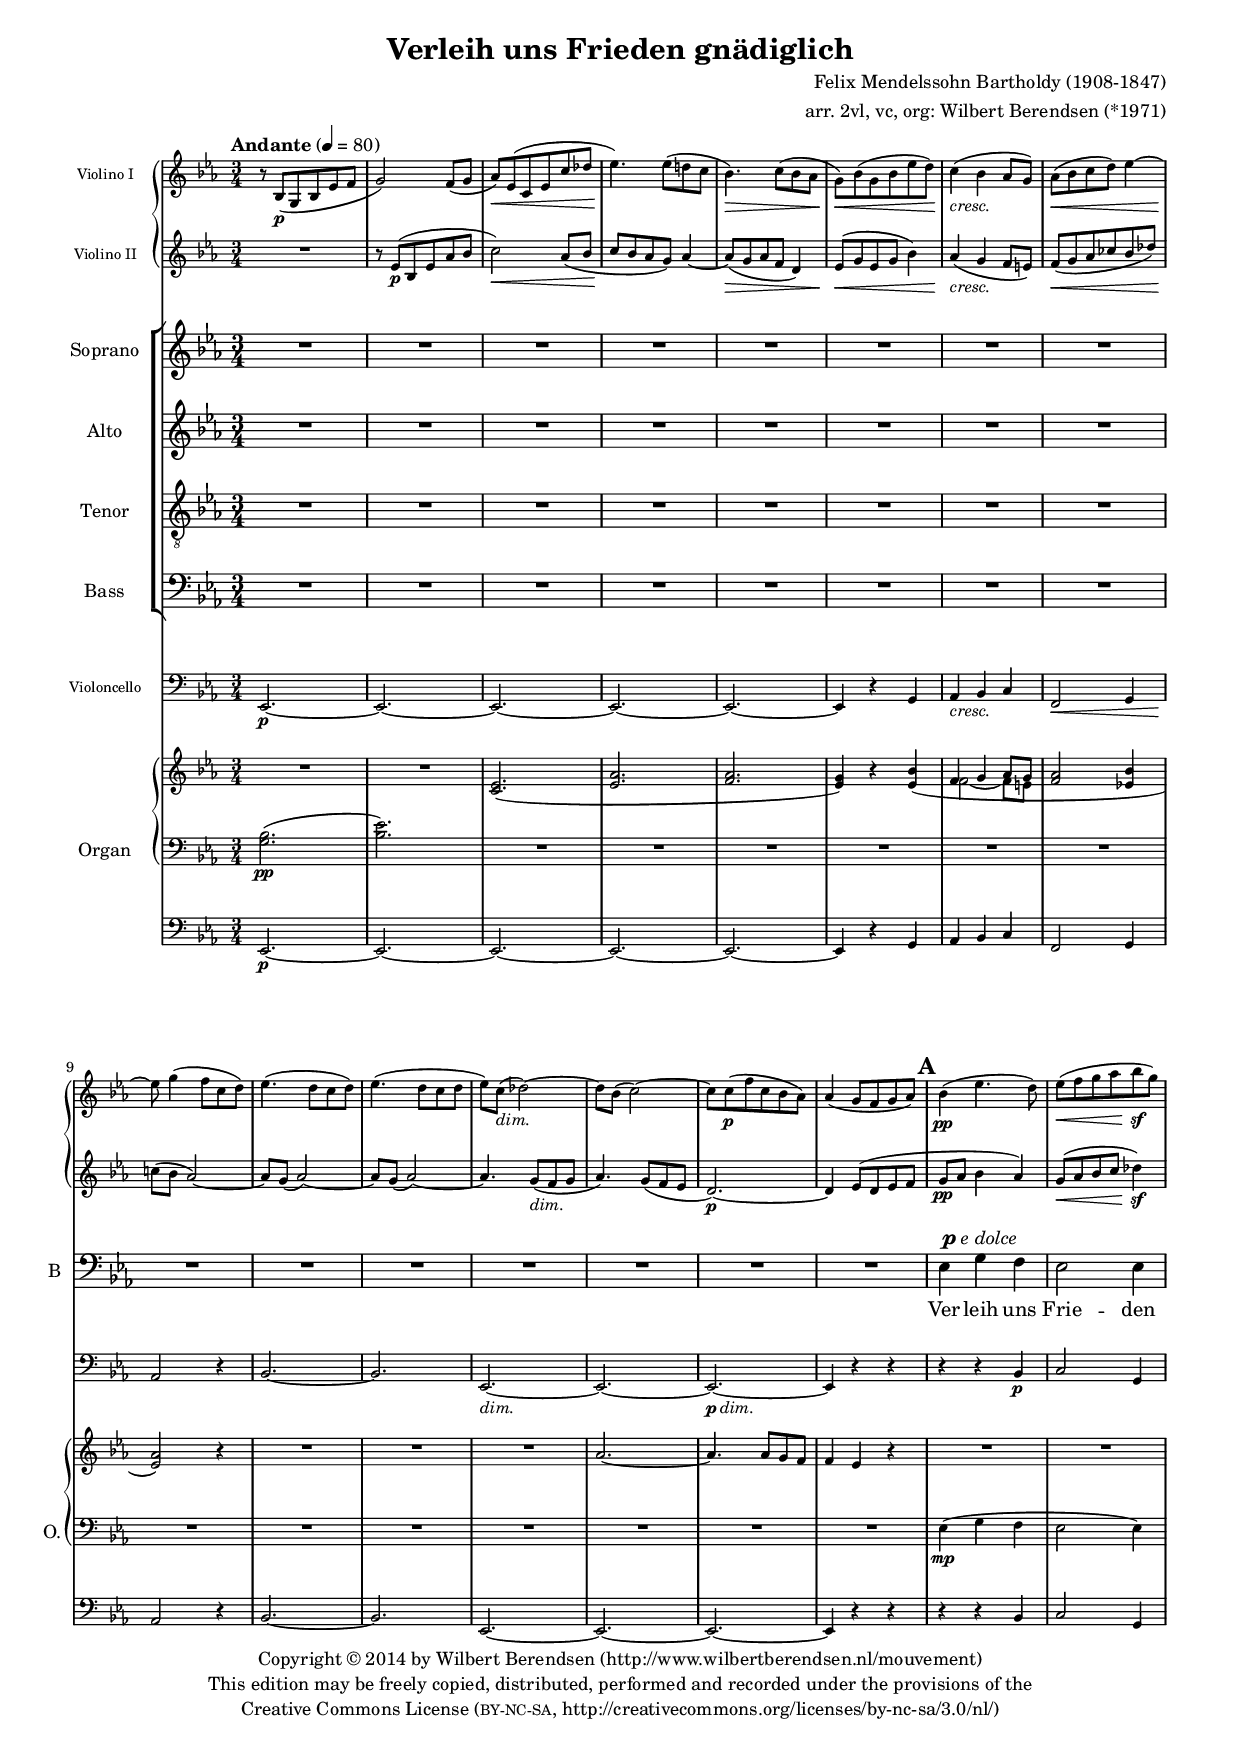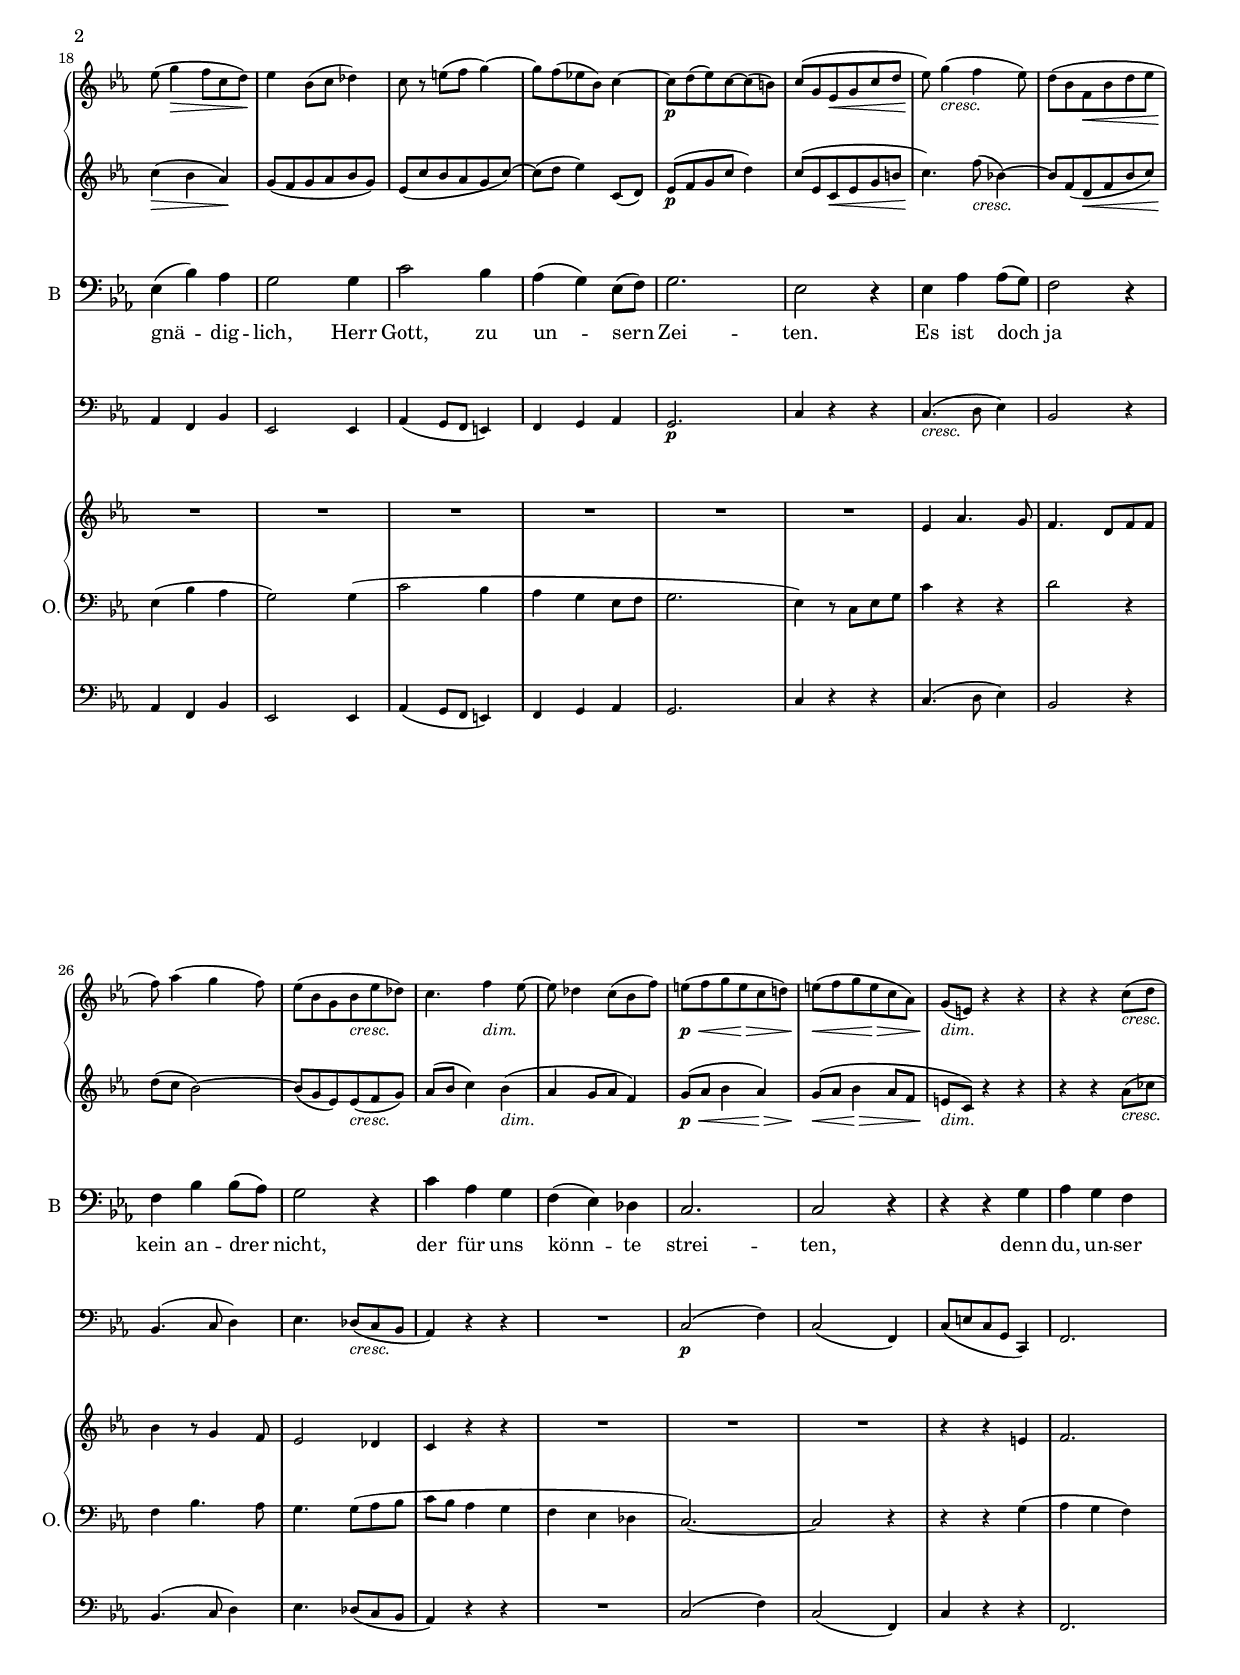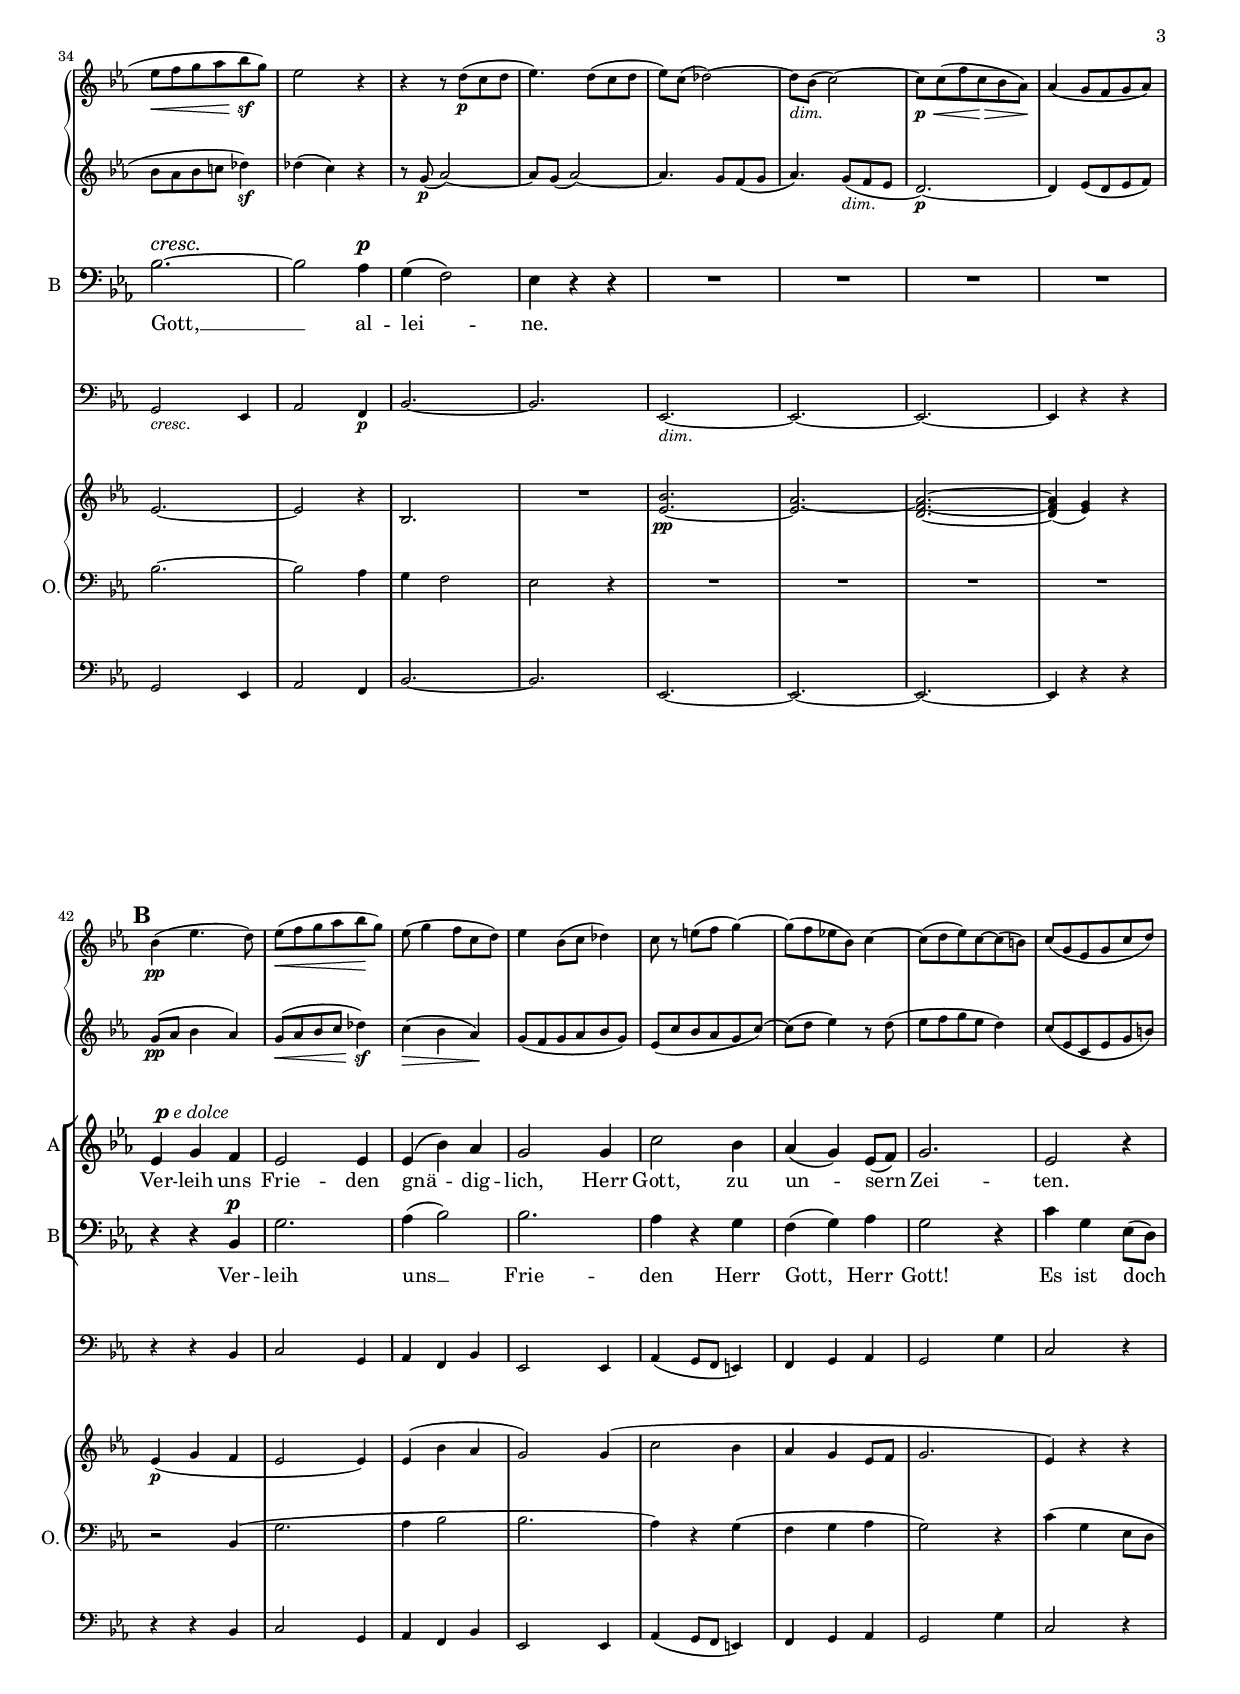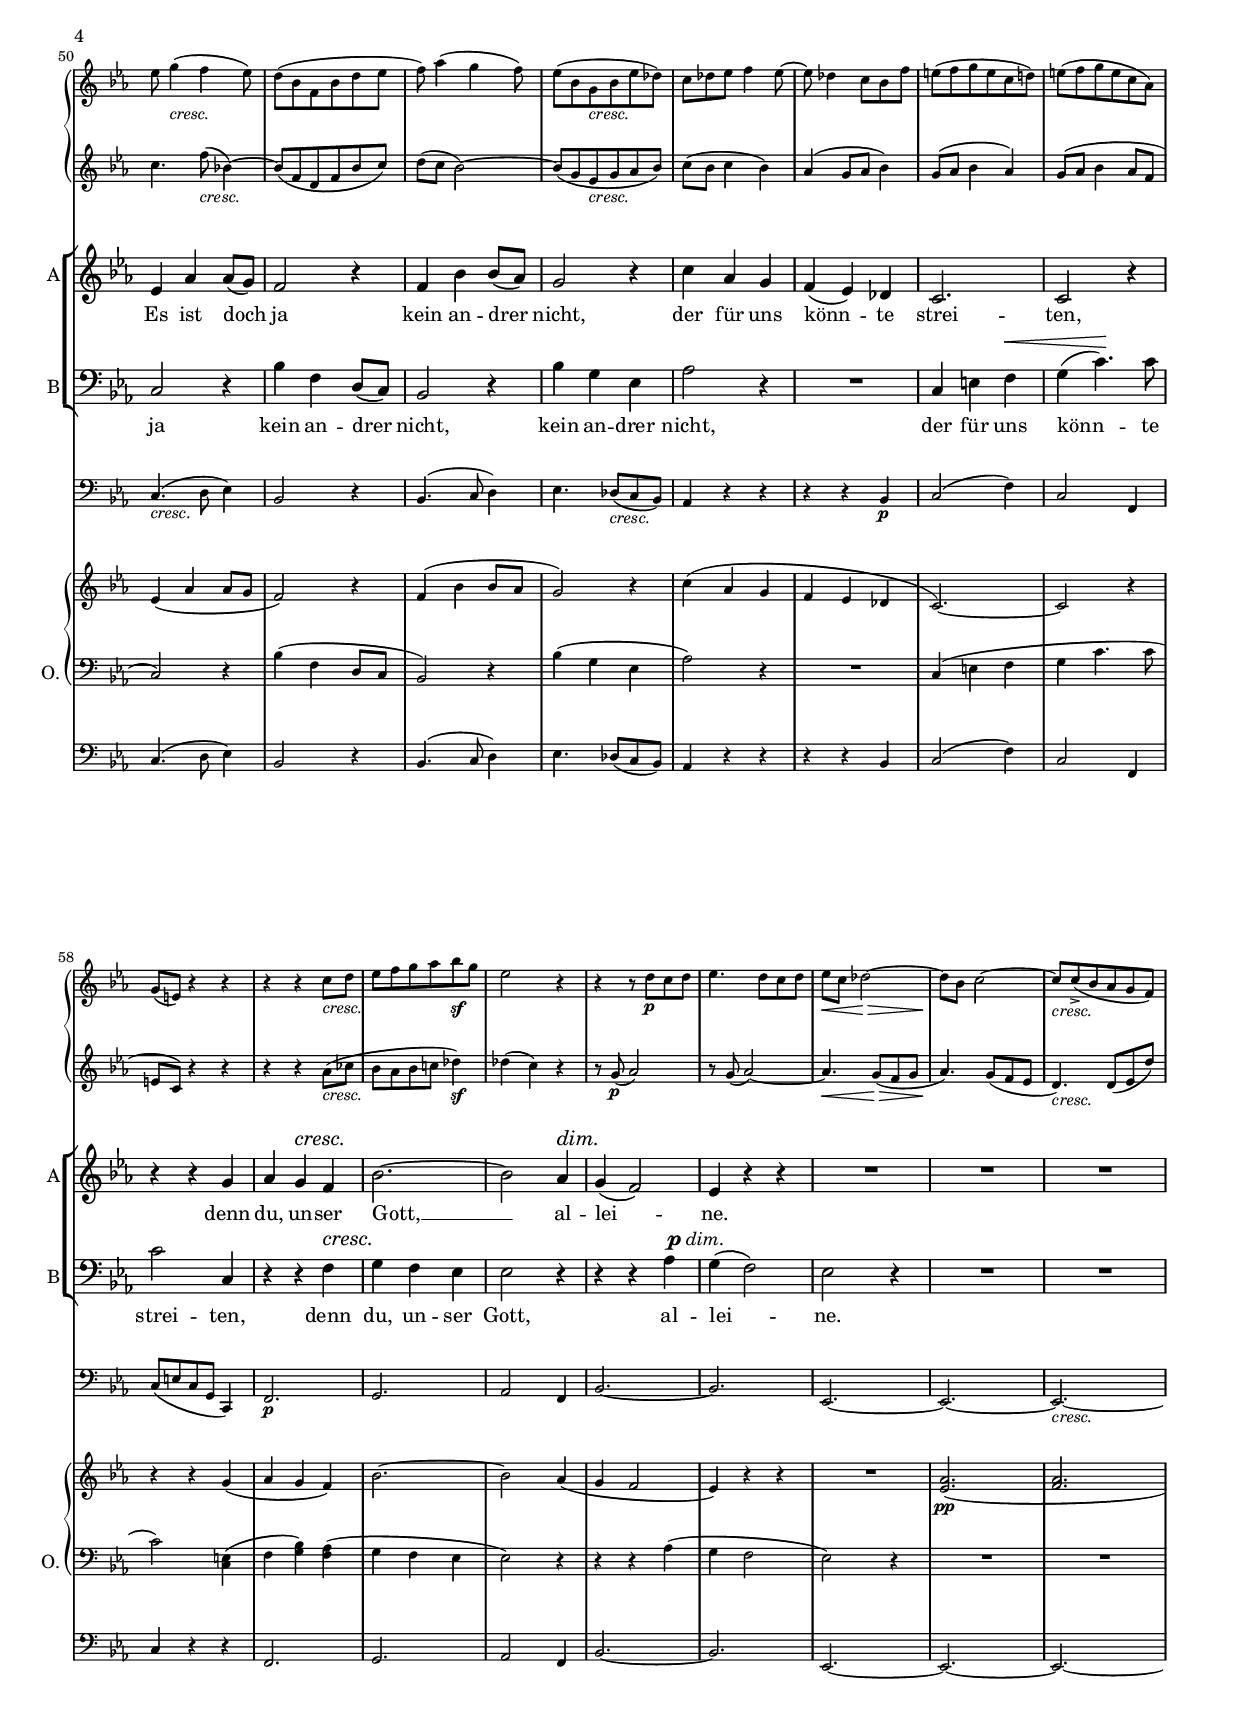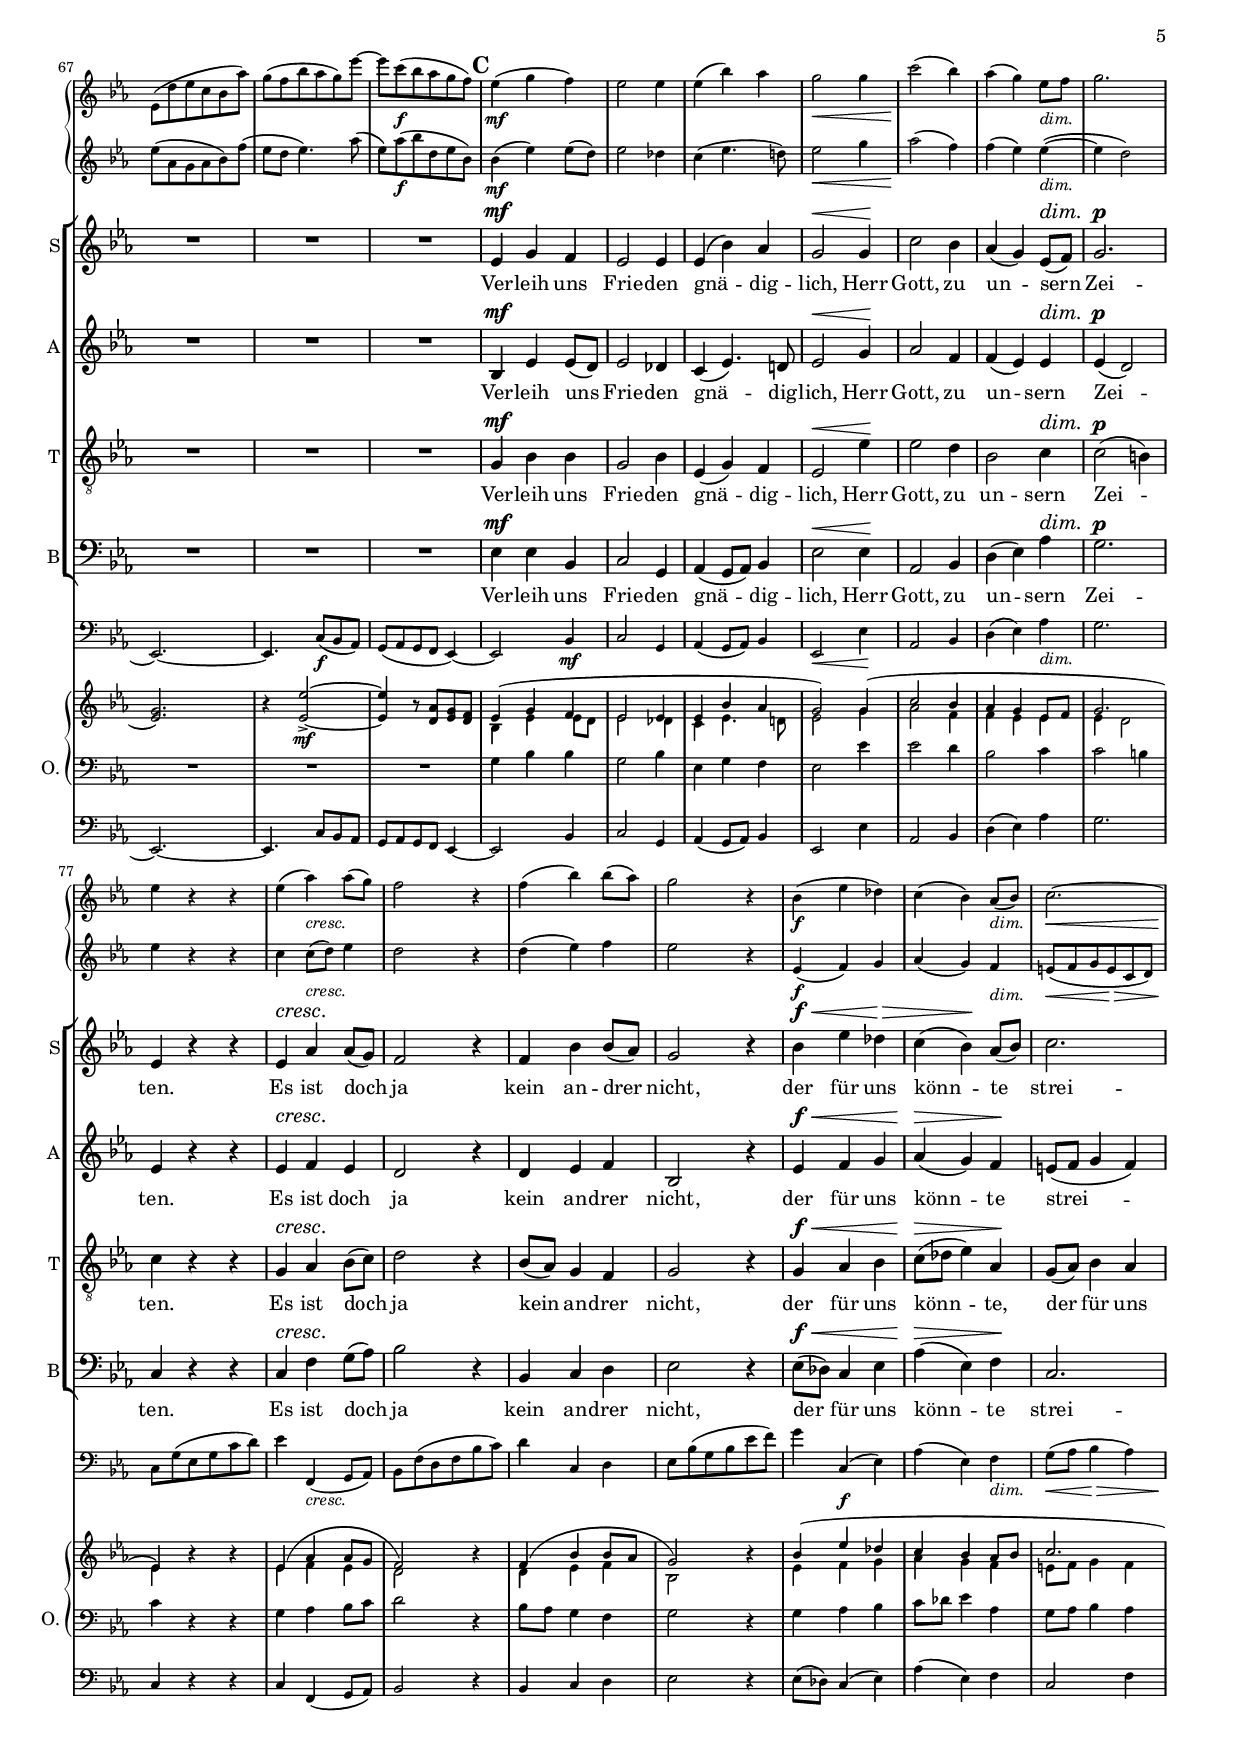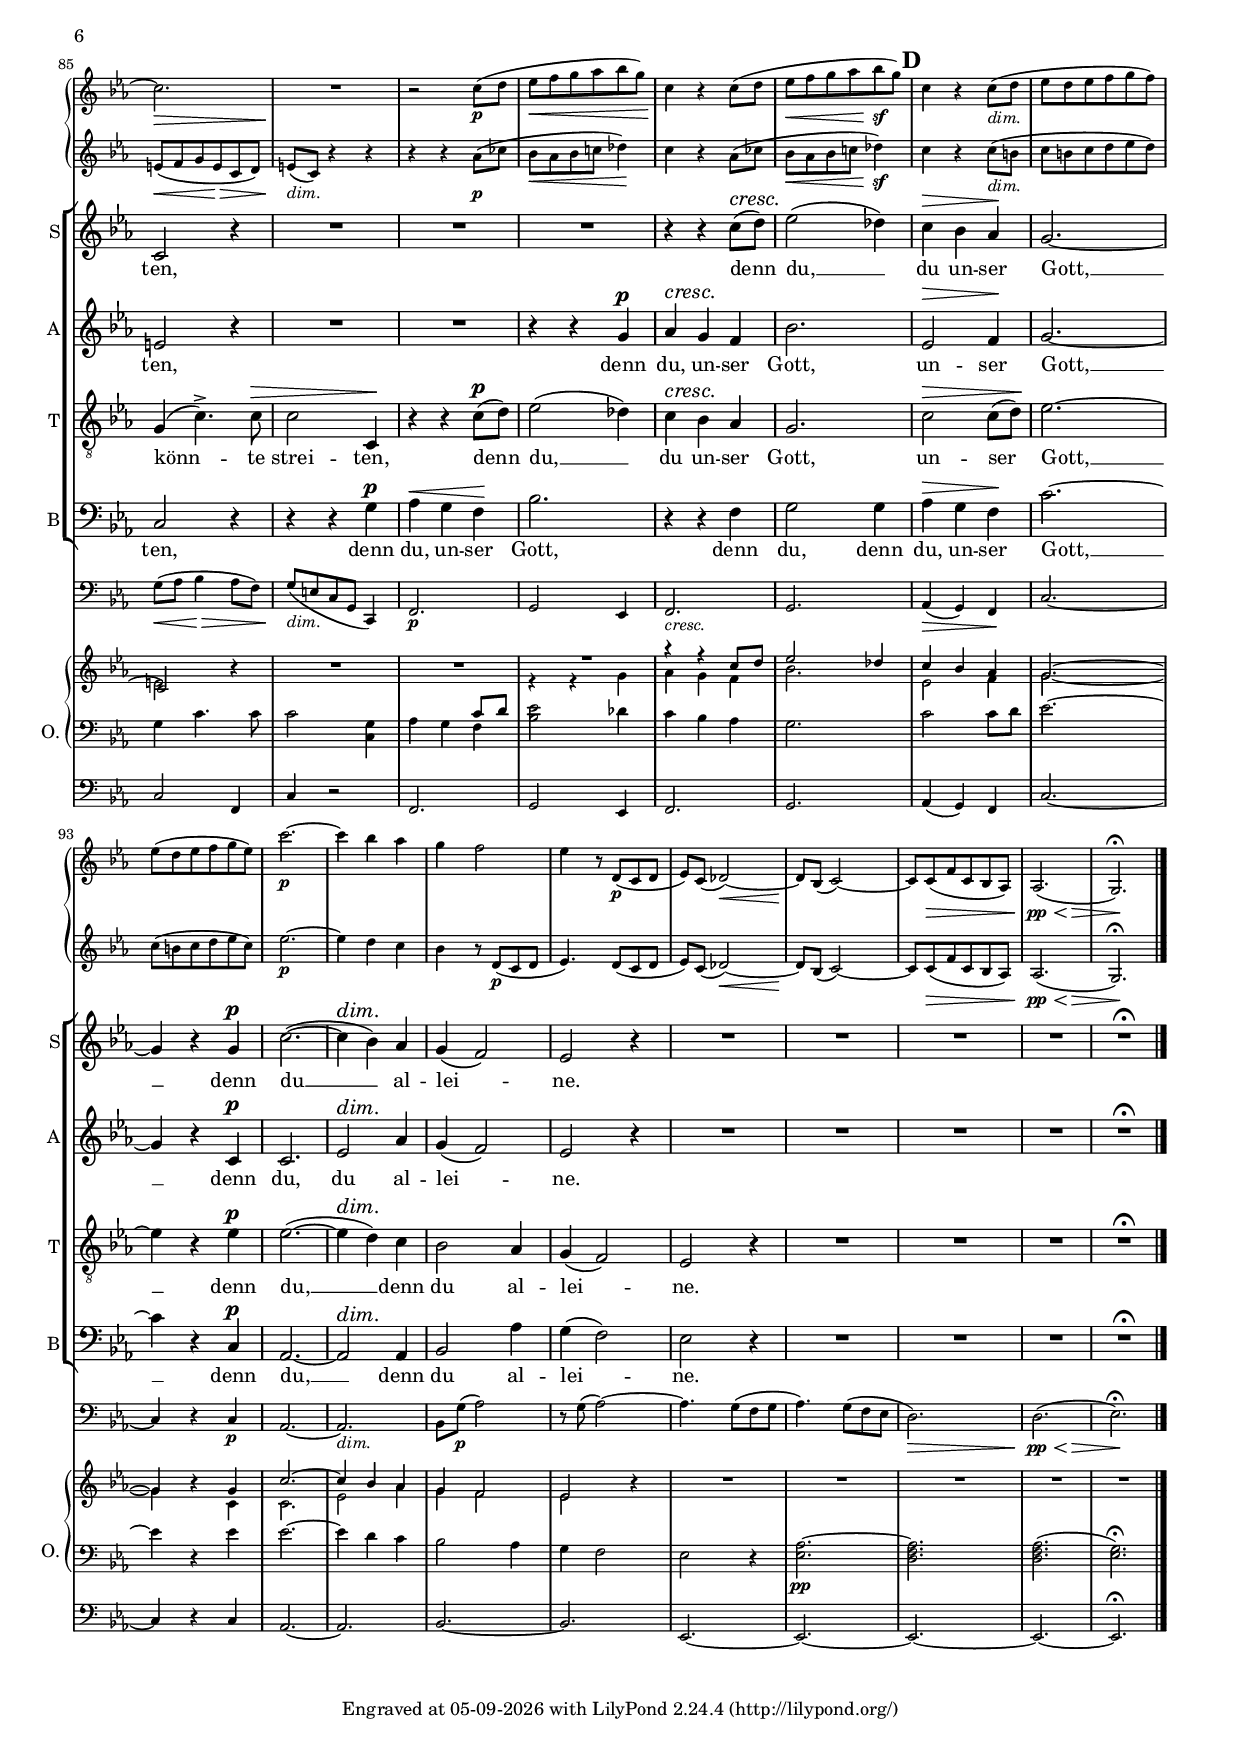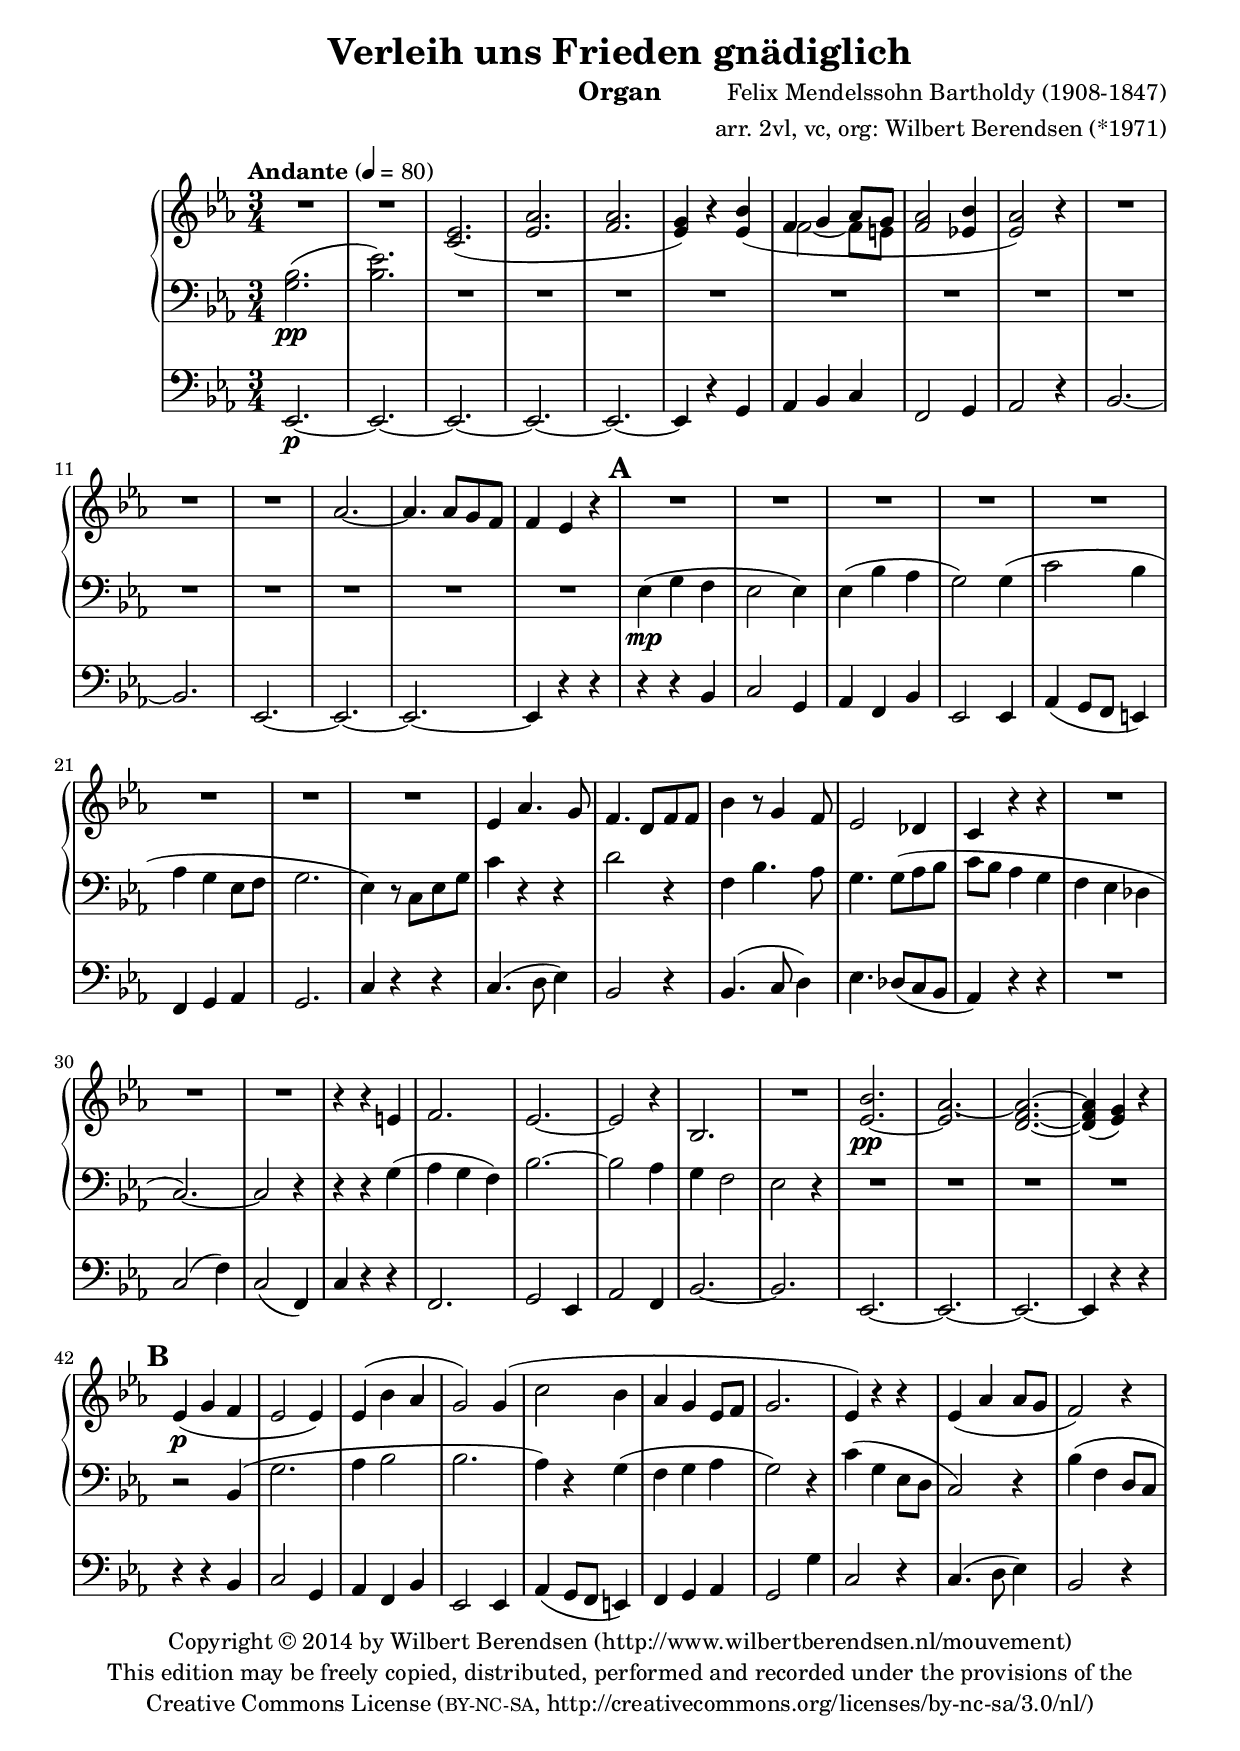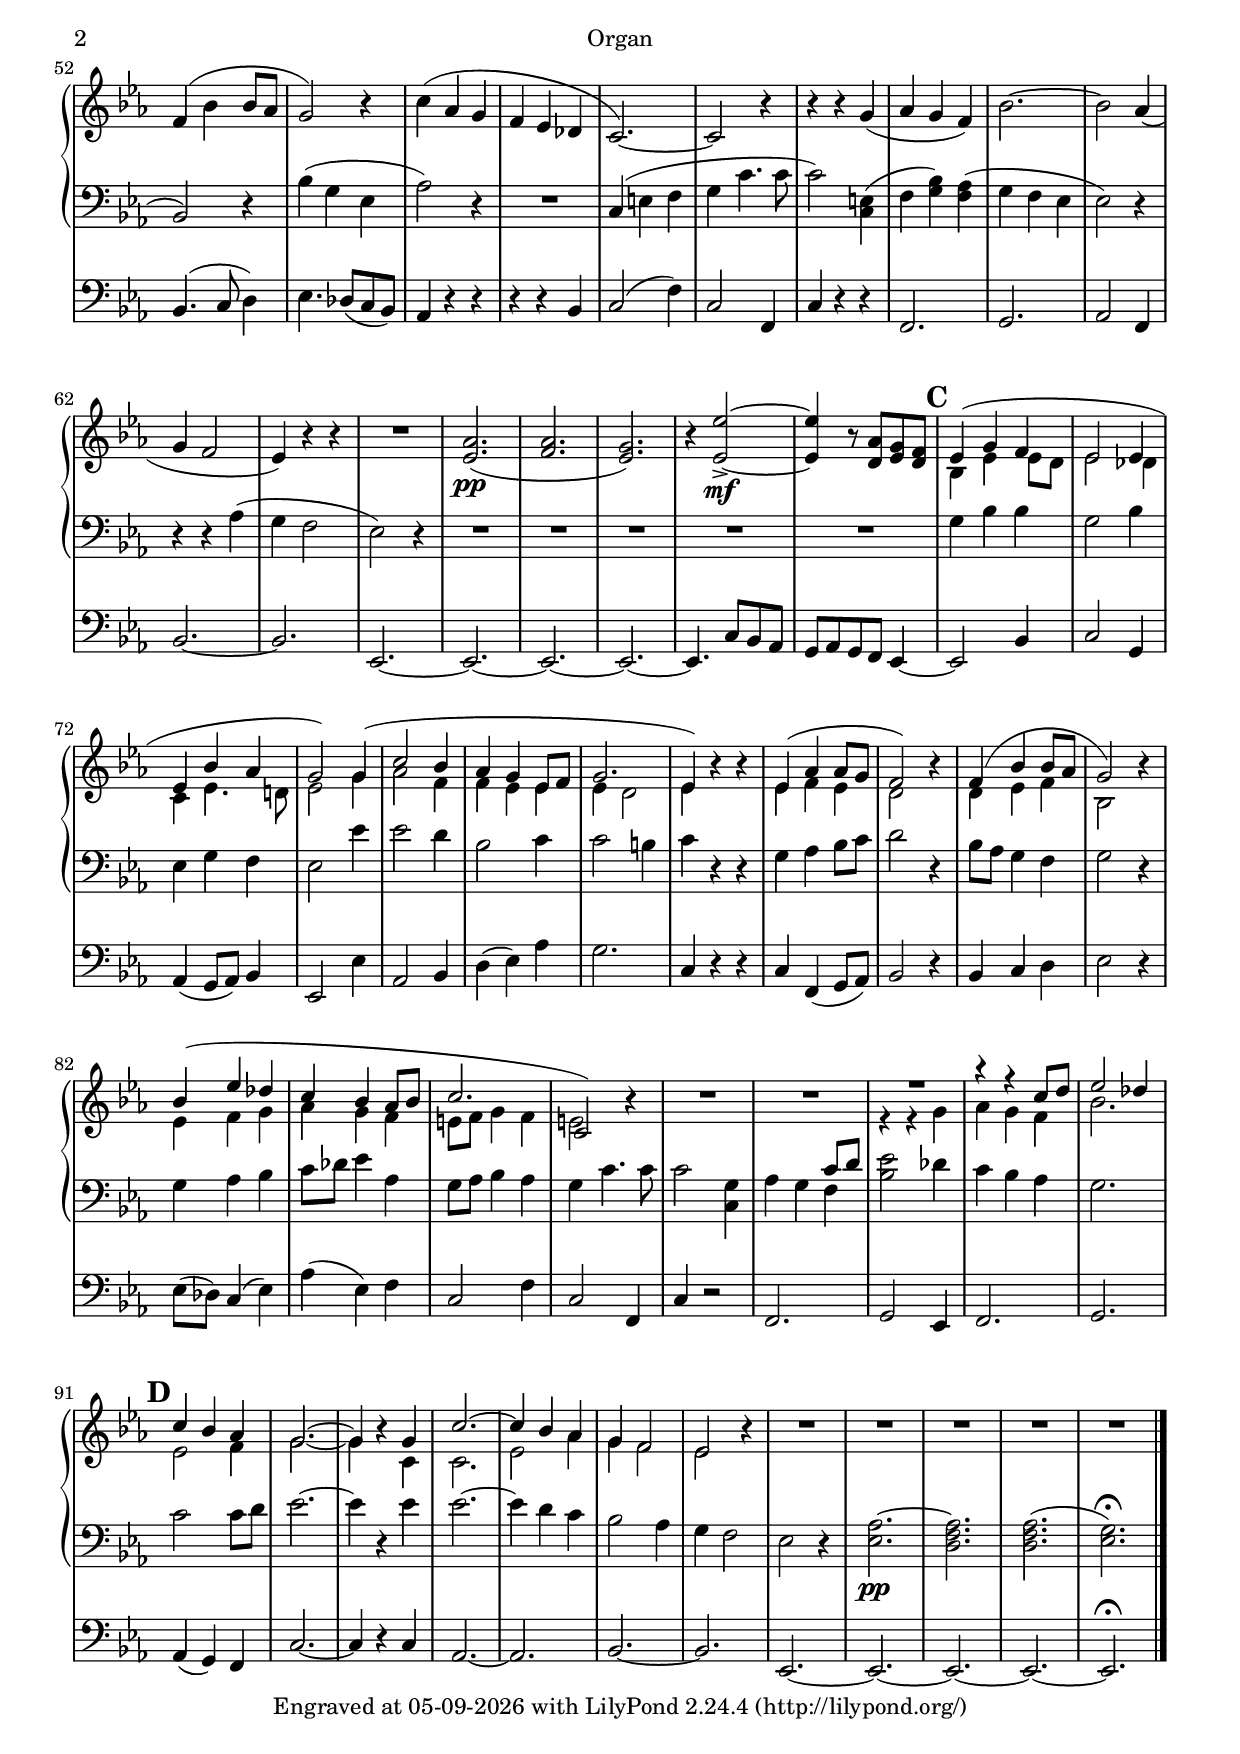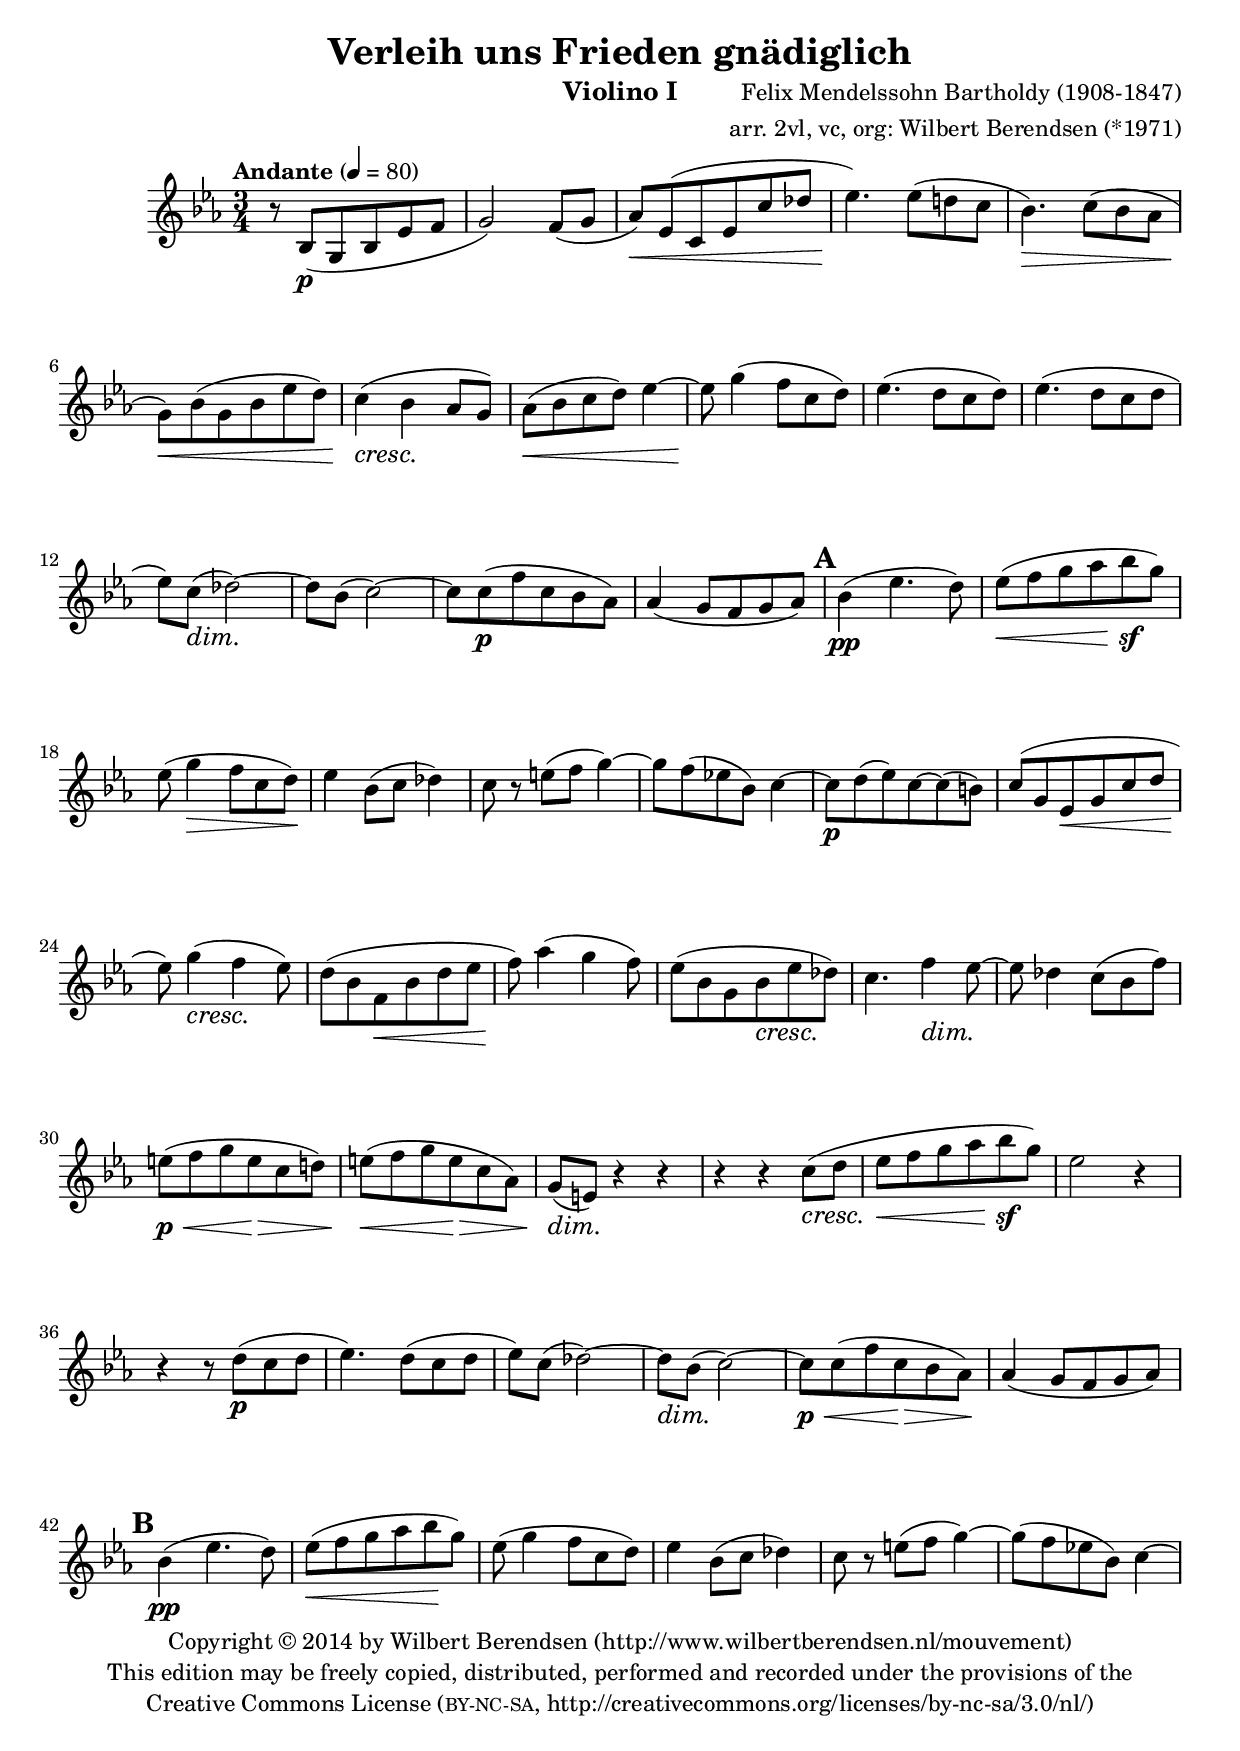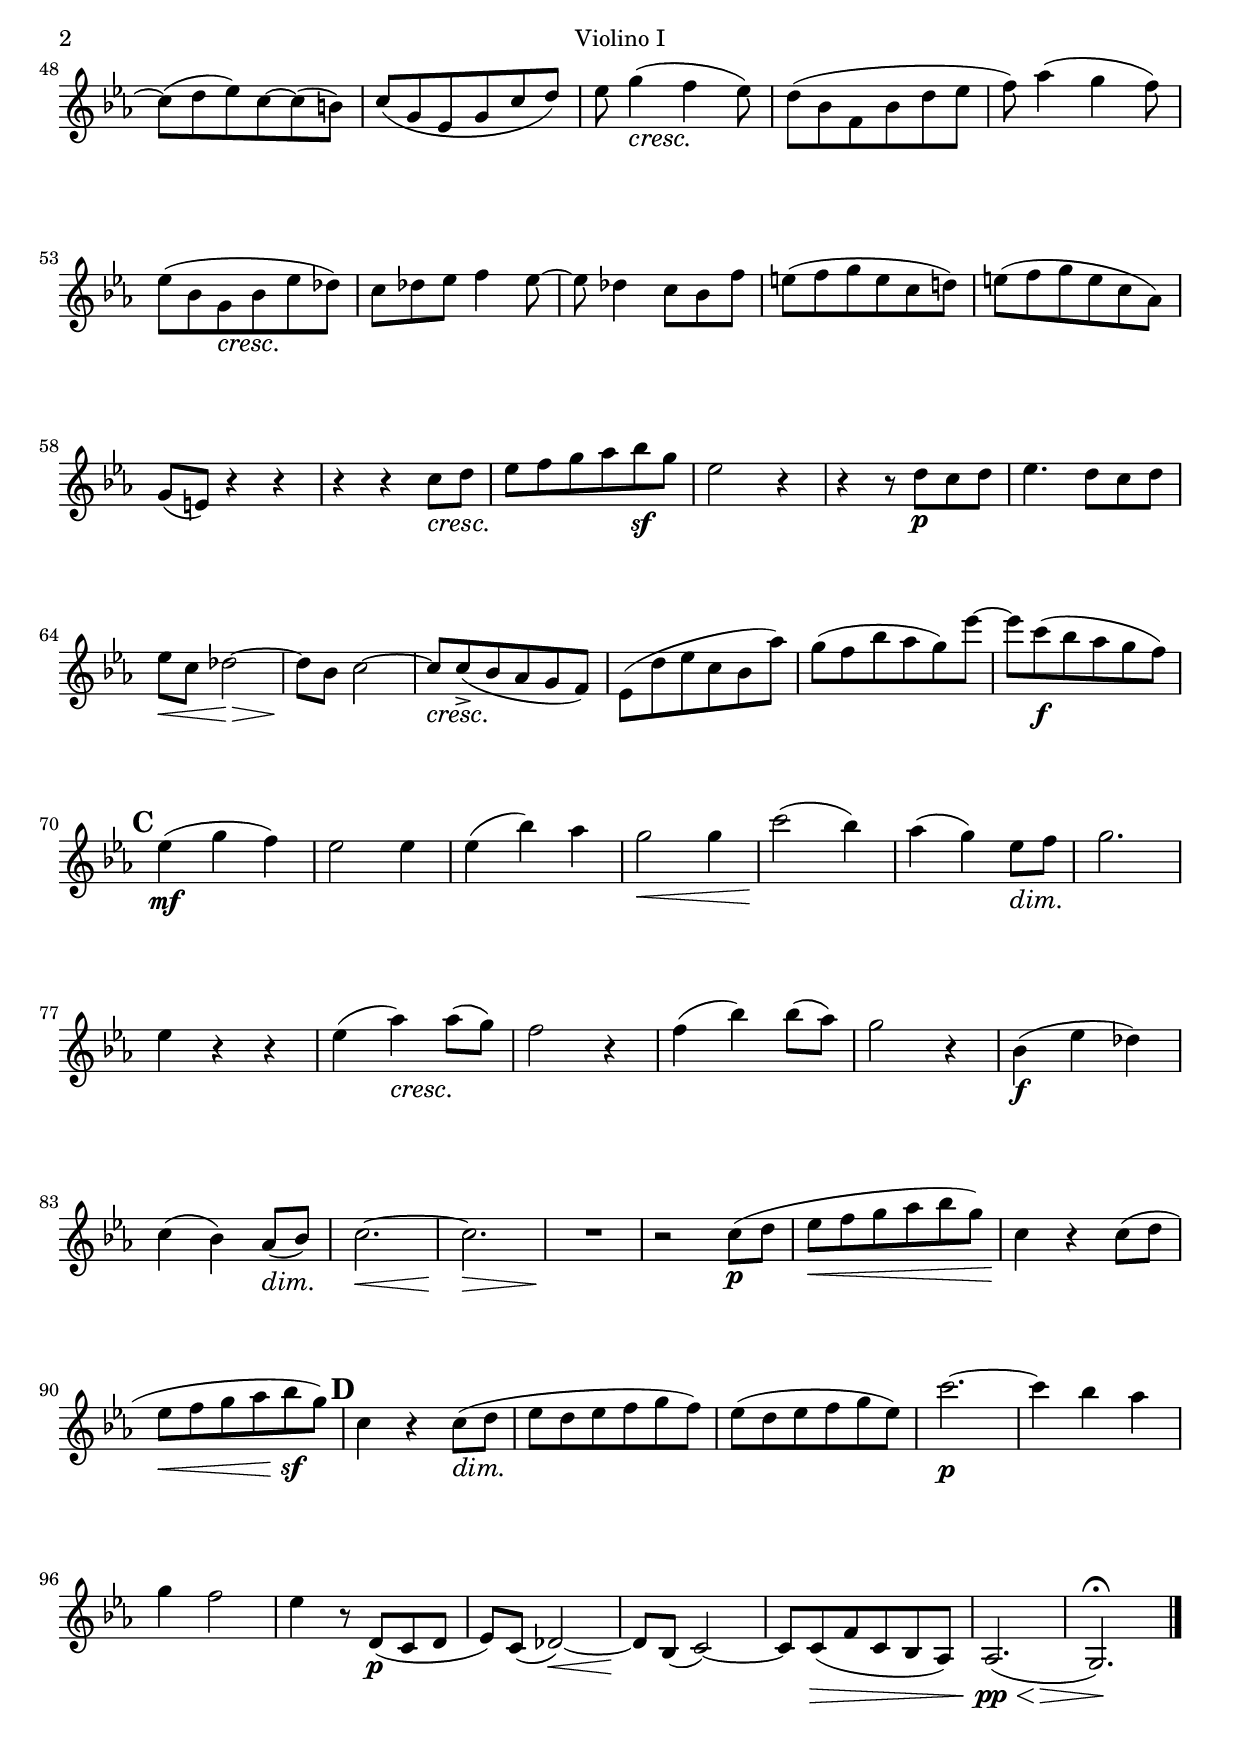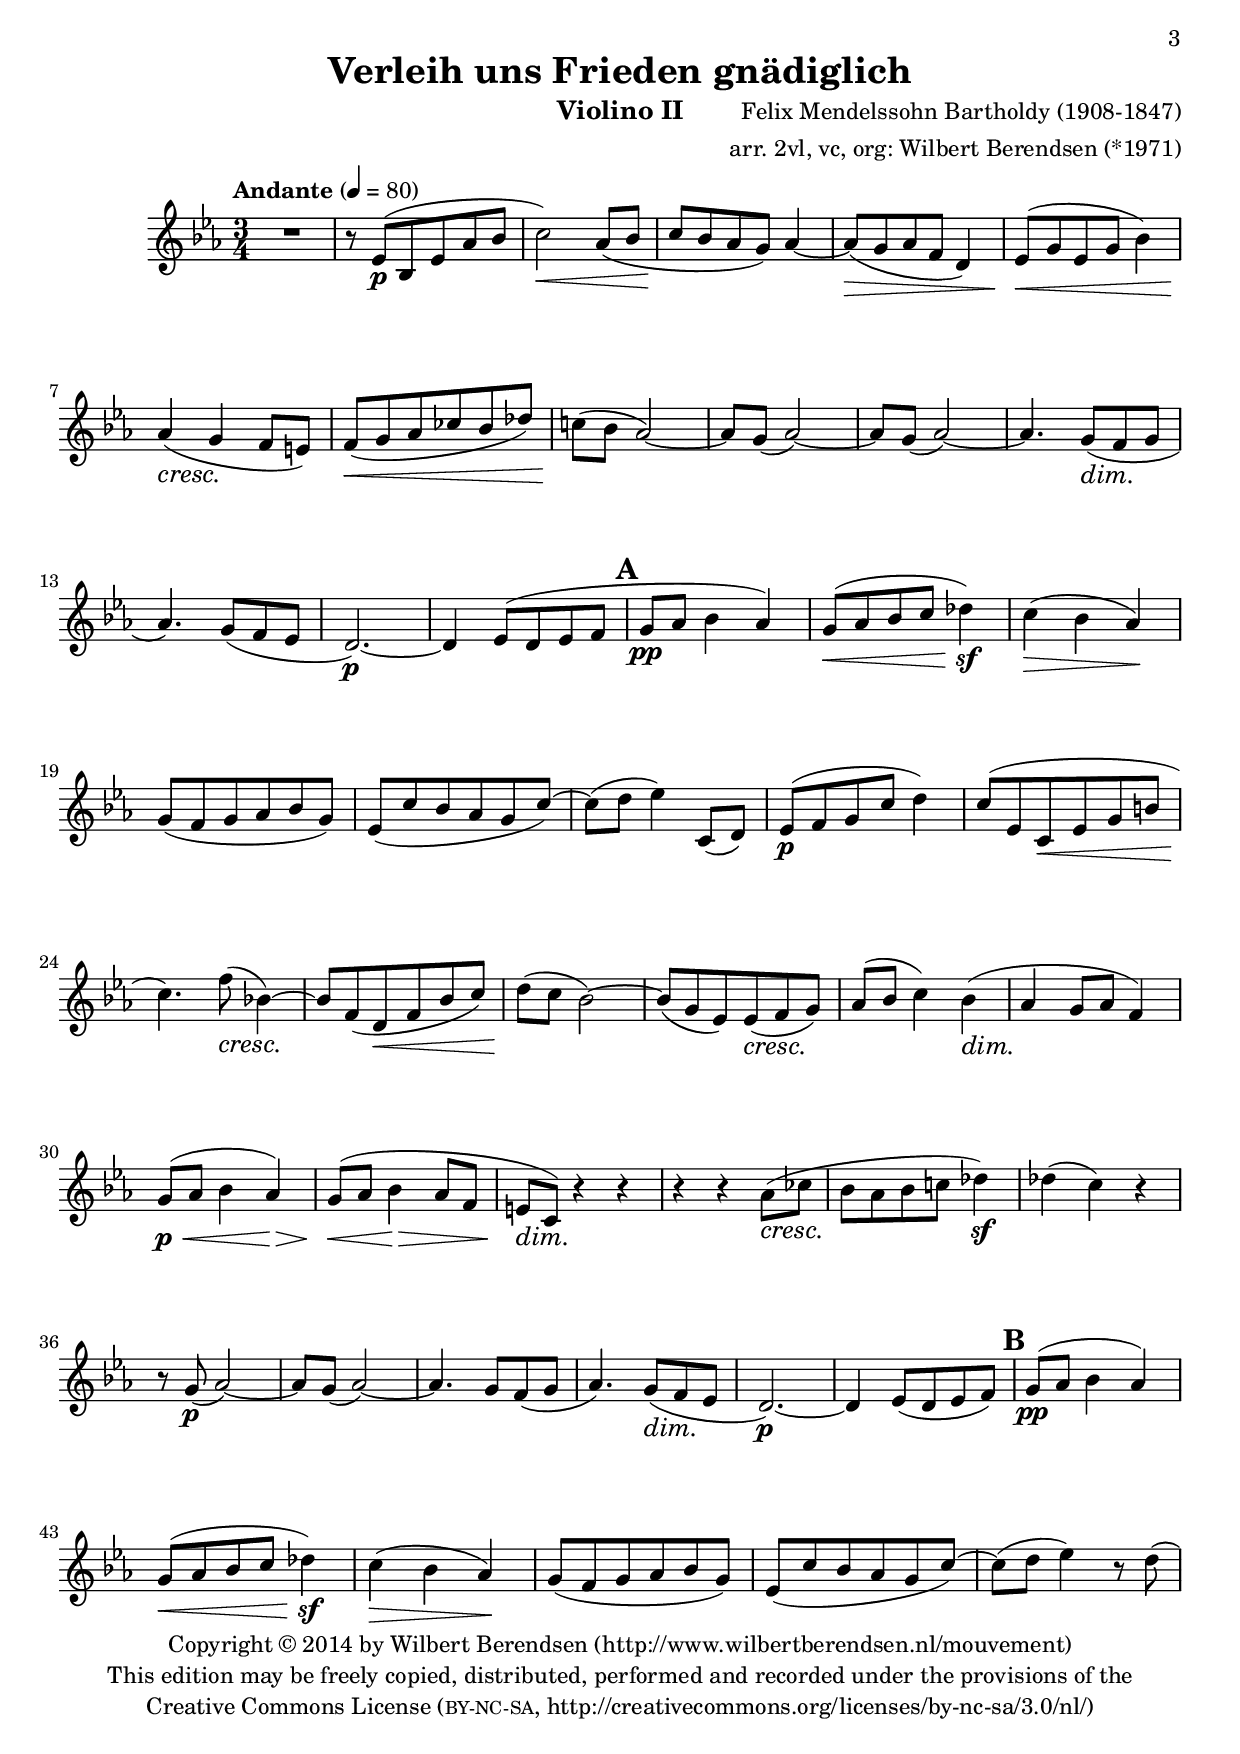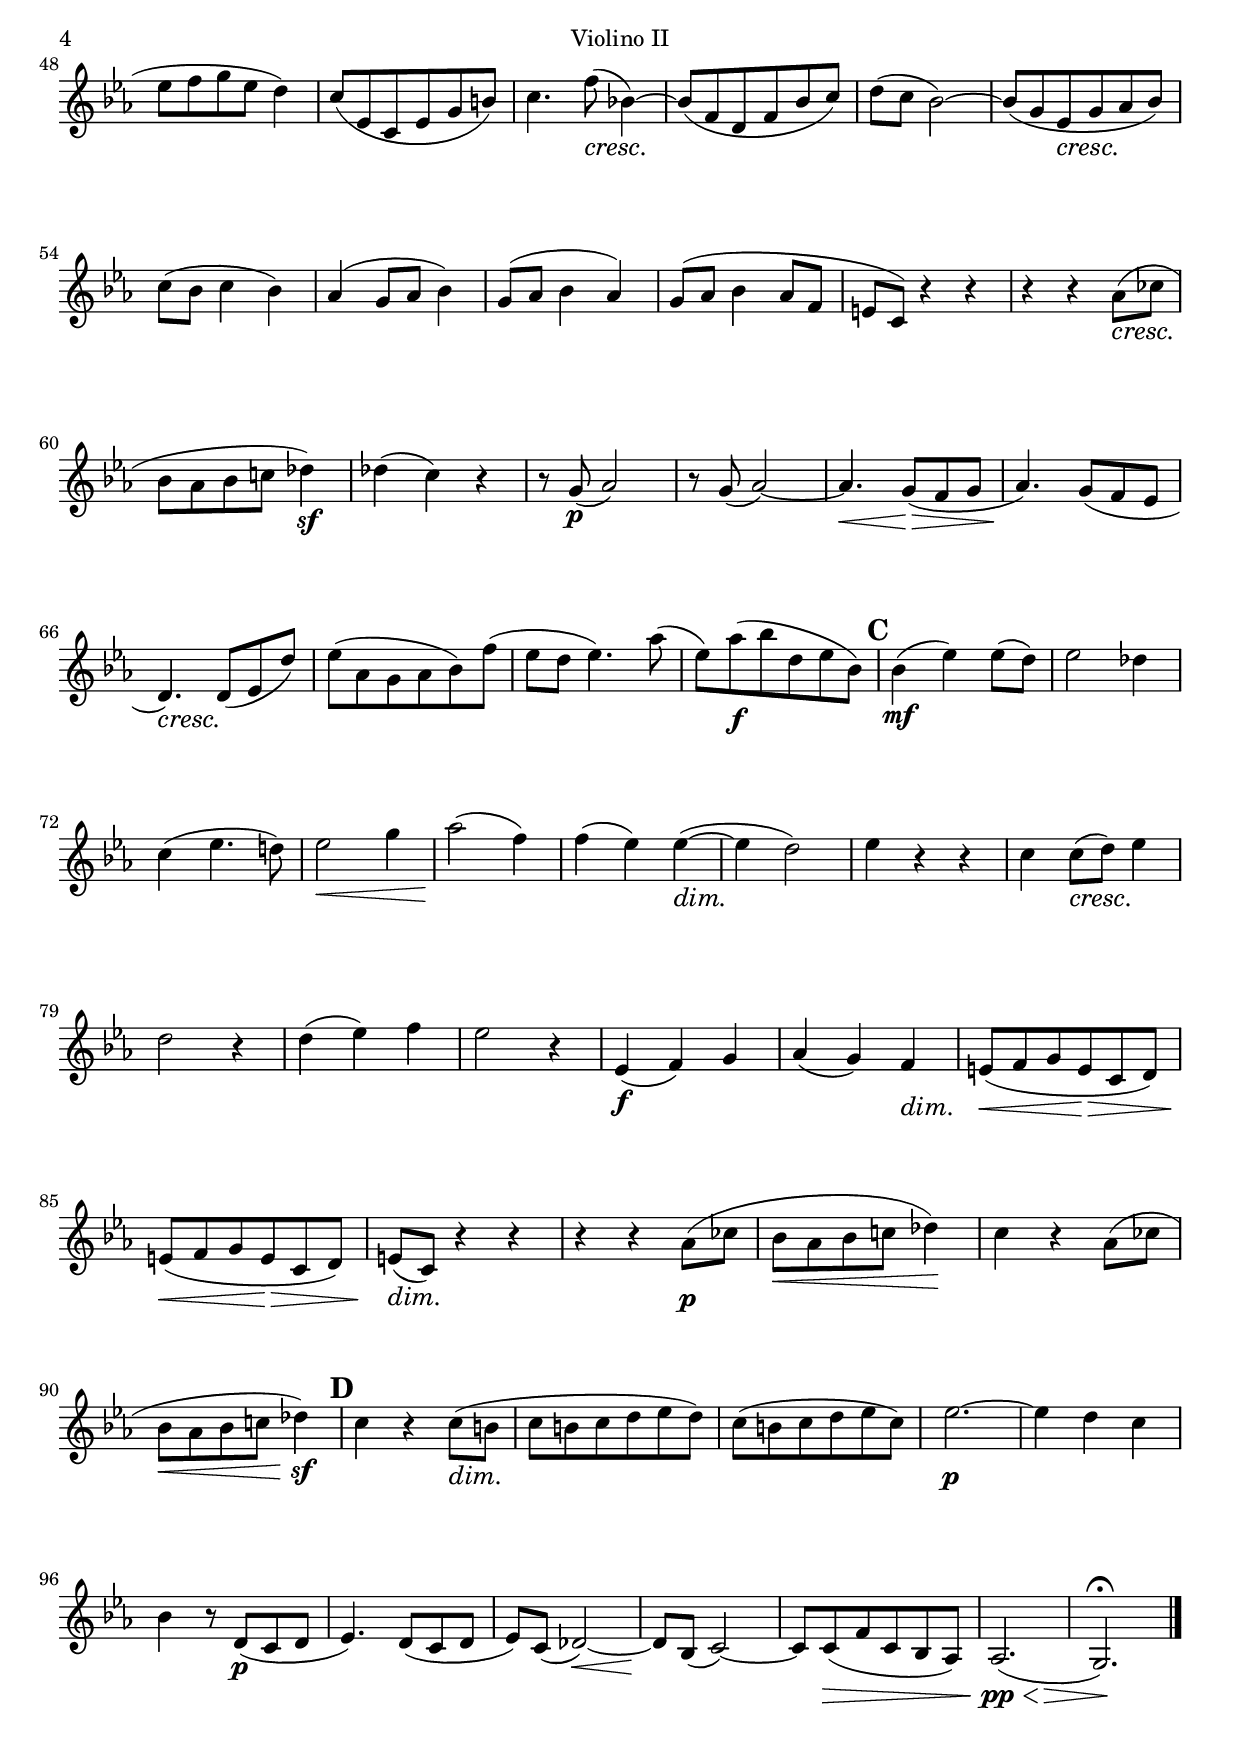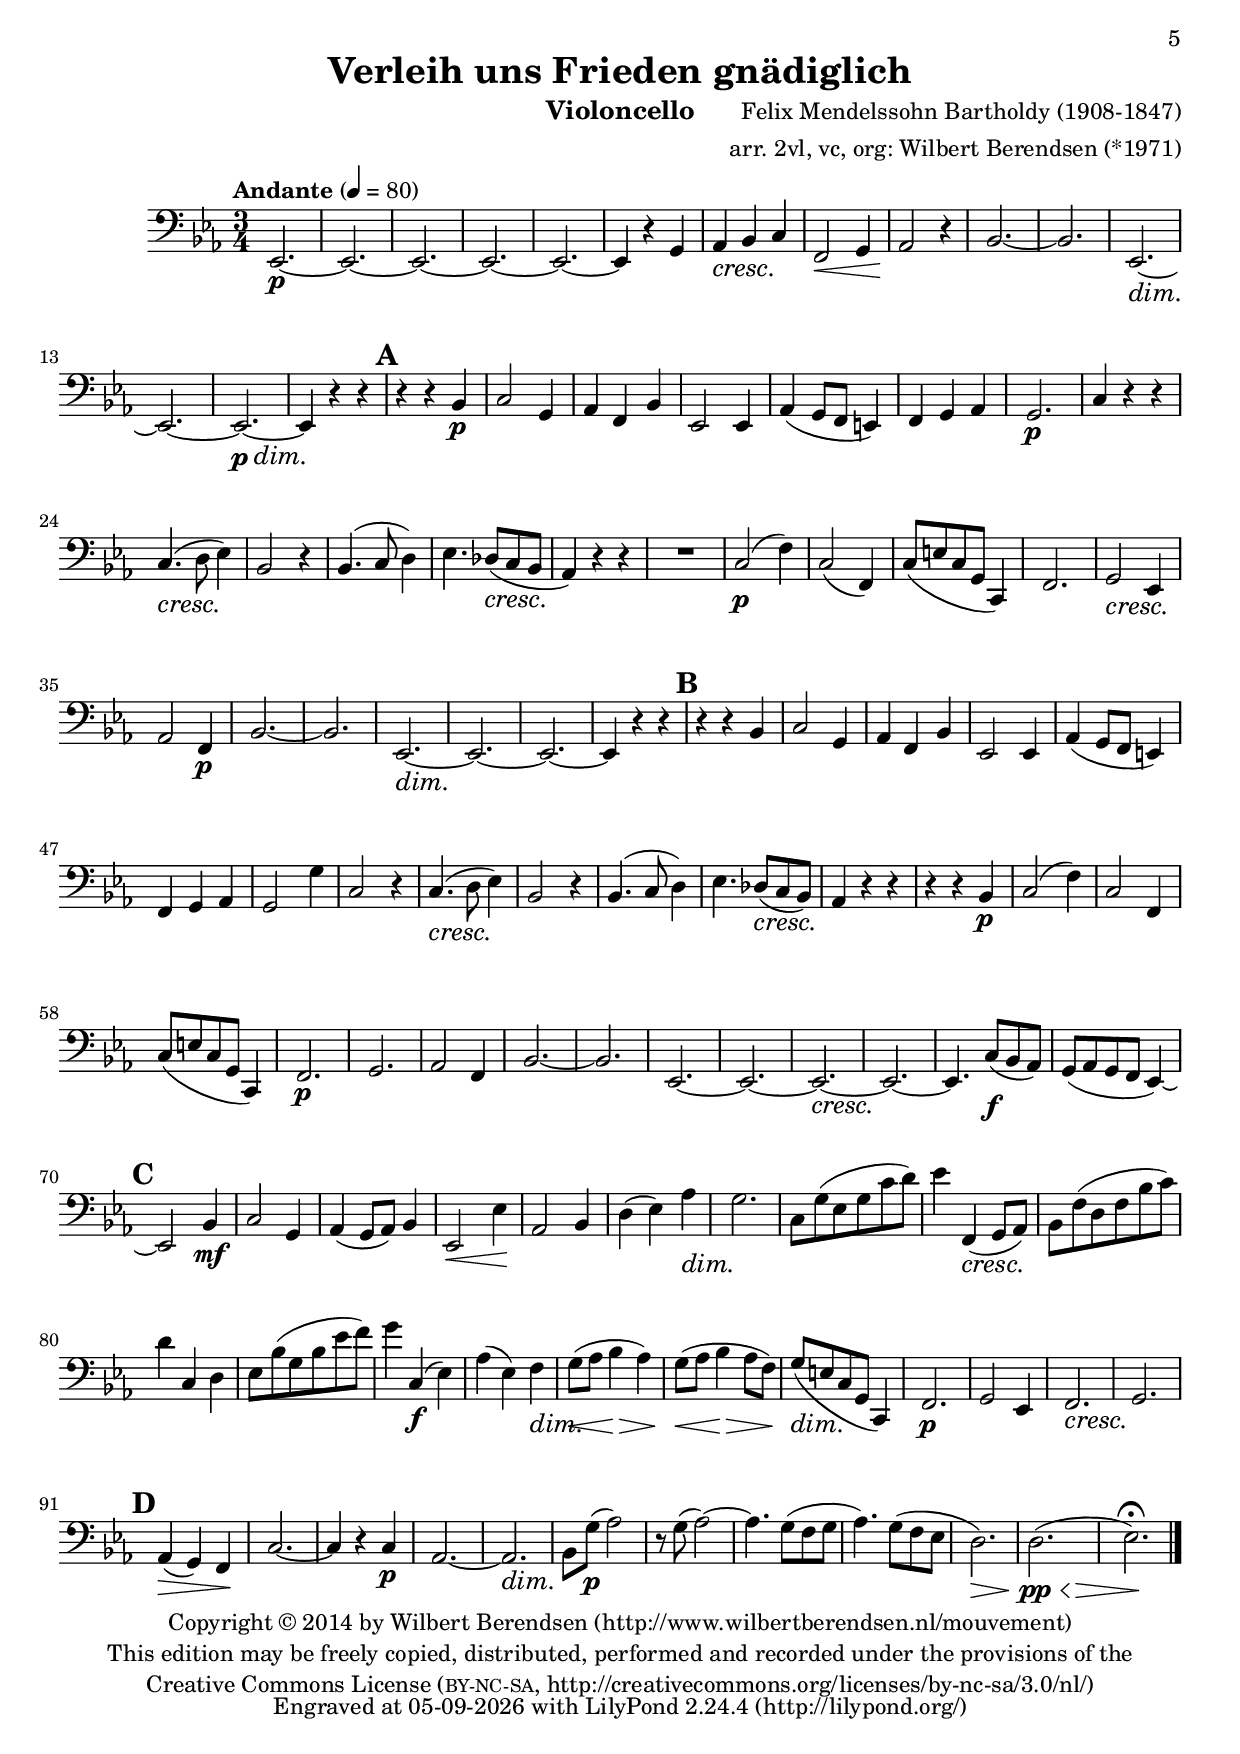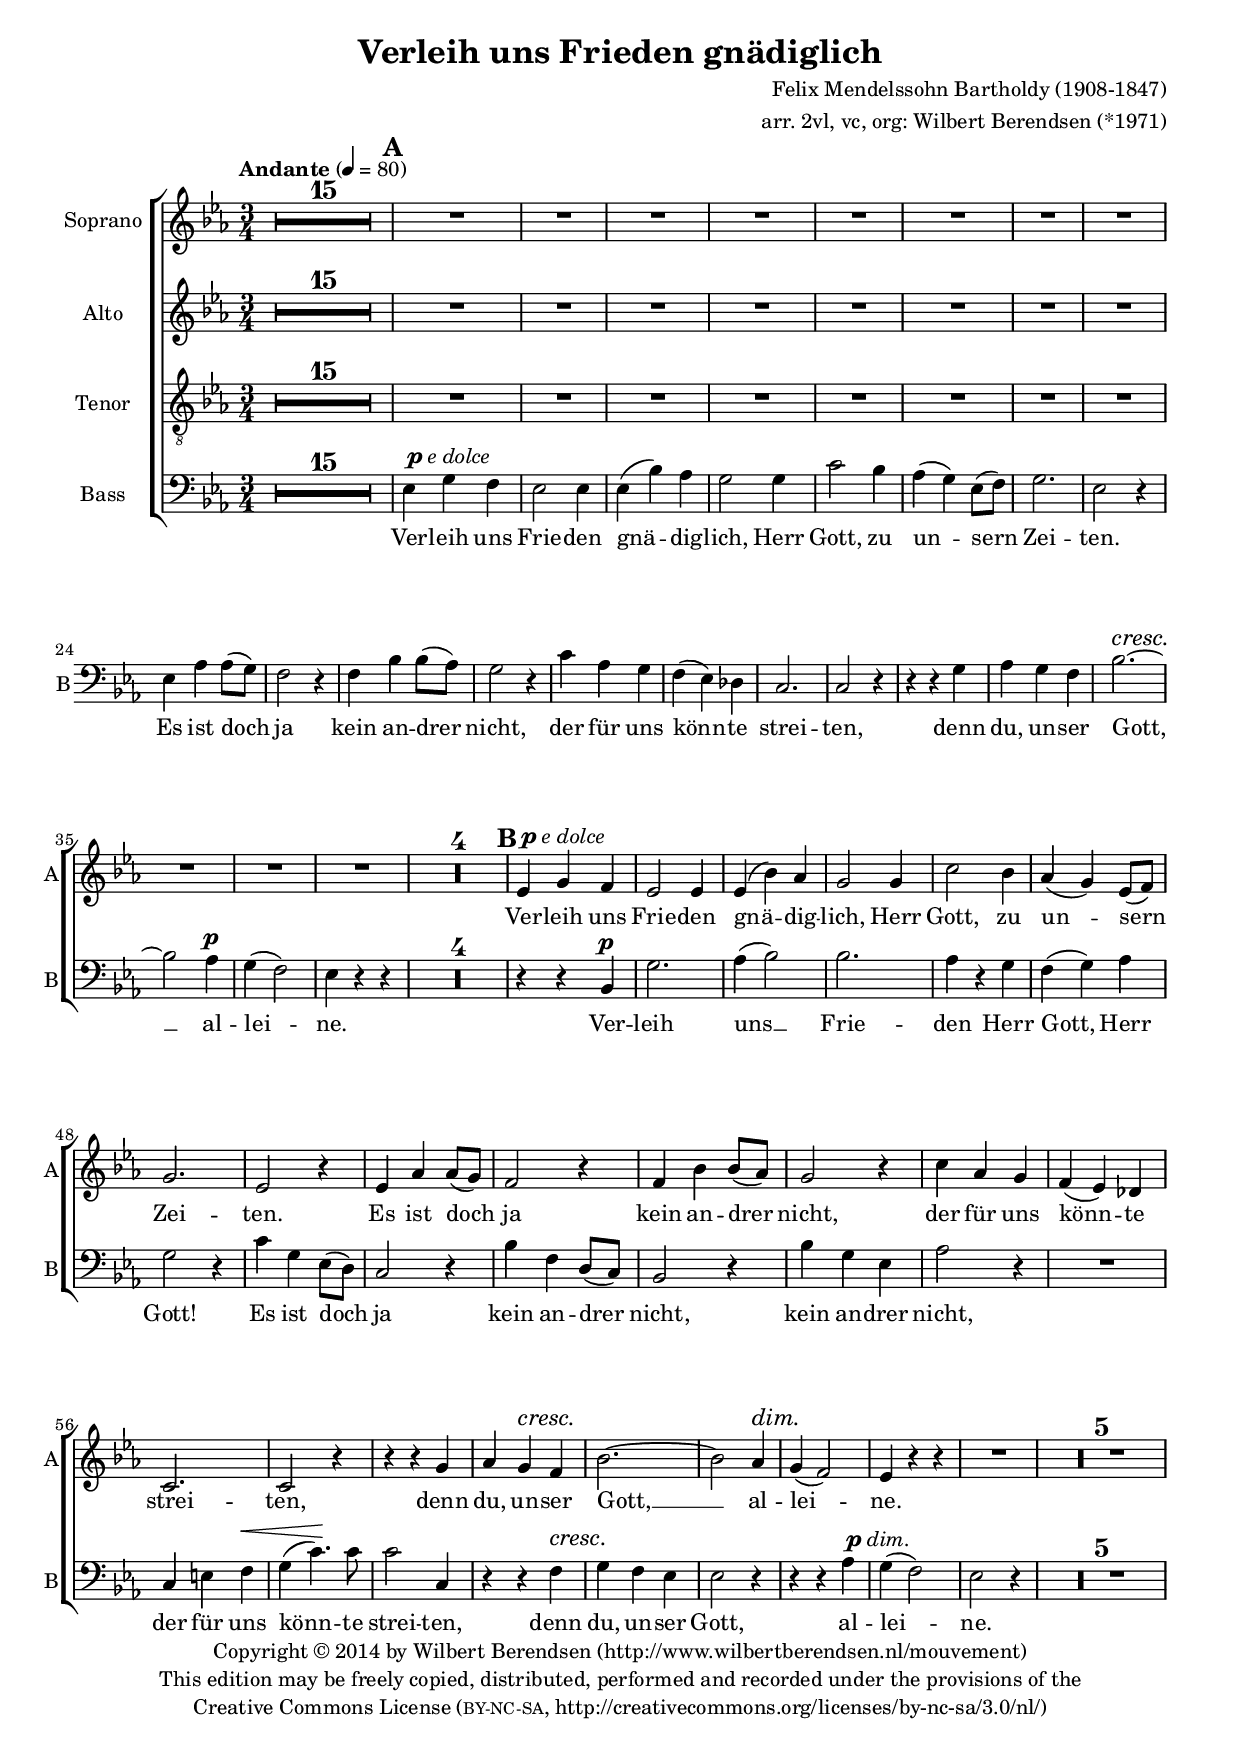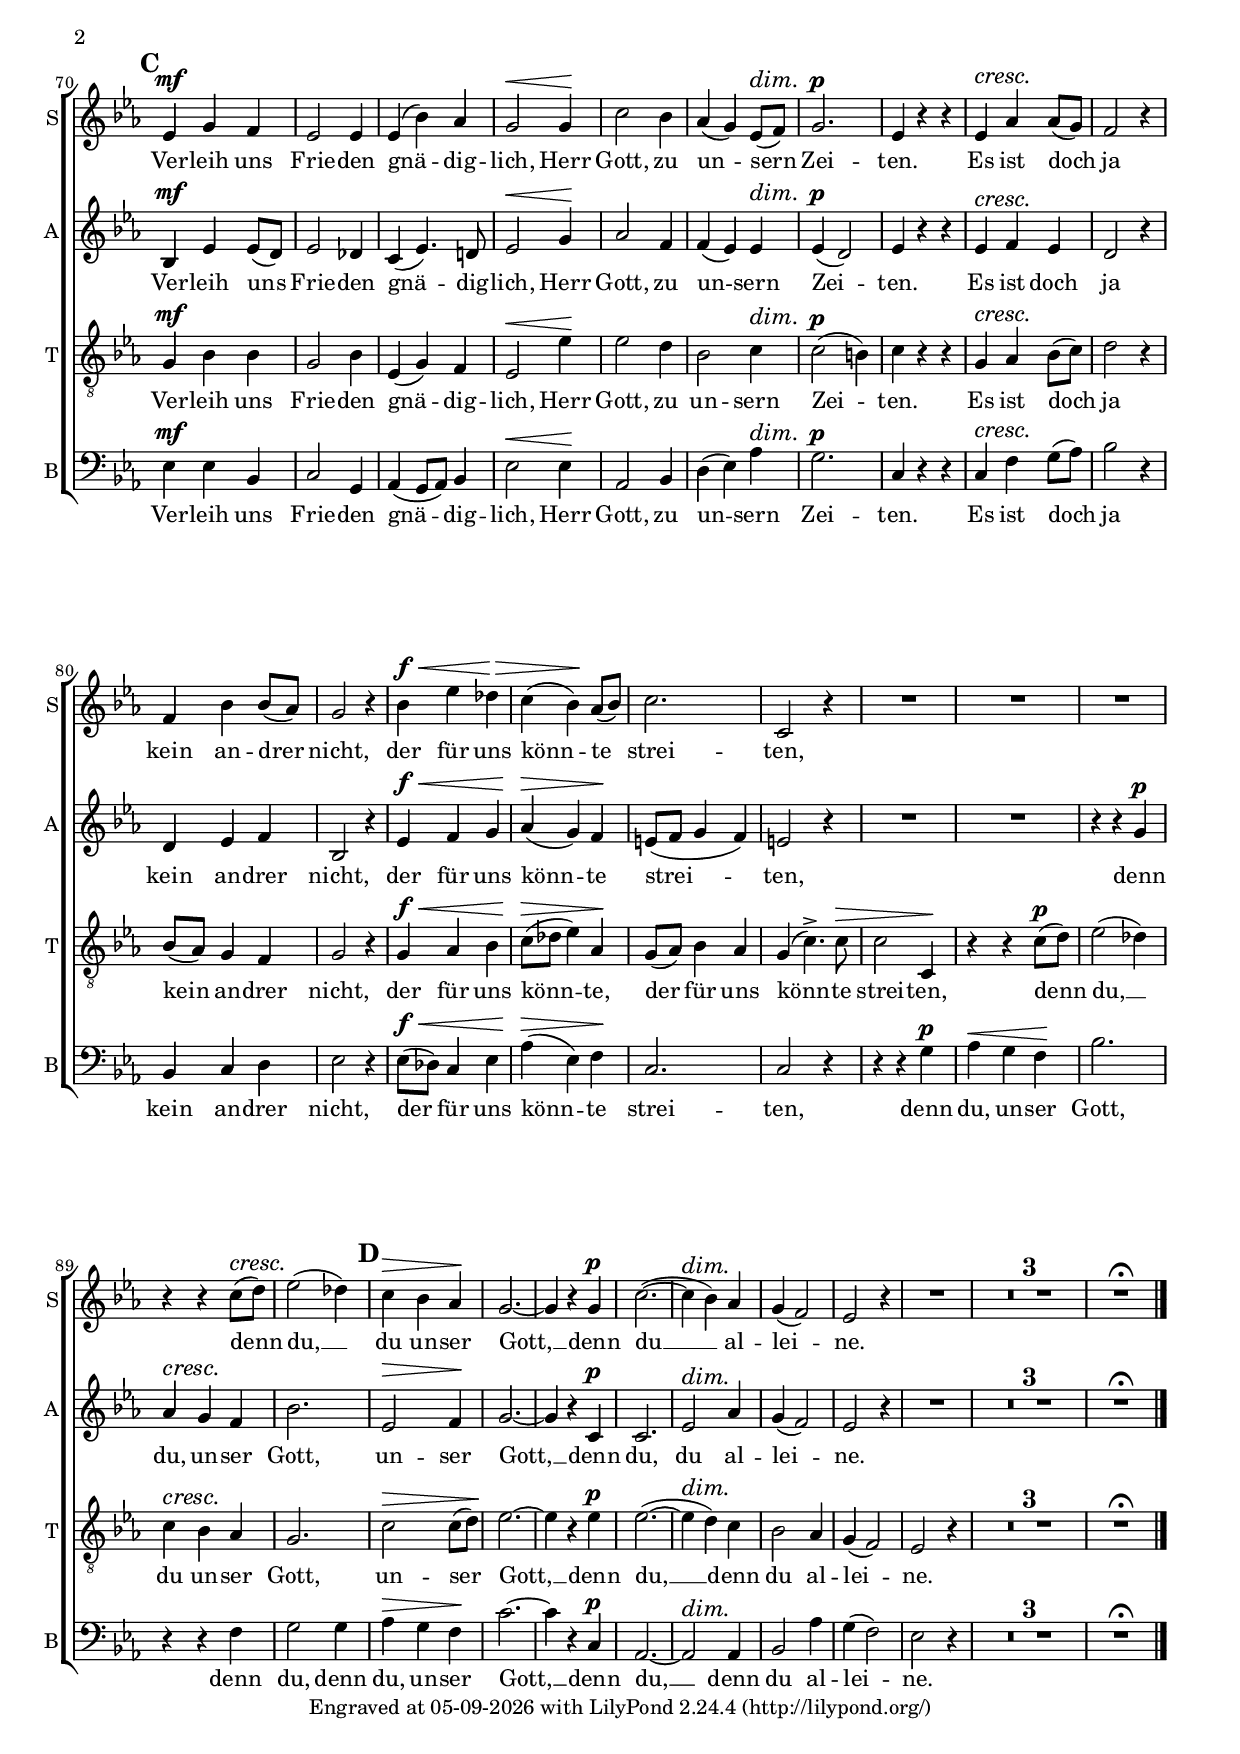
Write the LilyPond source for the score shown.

\version "2.18.0"

%{
  Based on http://lsr.dsi.unimi.it/LSR/Snippet?id=336
  
  Merges rests and multi-measure rests that occur on the same moment inside a
  staff with two voices.
  
  Usage:
  
  \include "merge-rests"
  
  \layout {
    \mergeRests
  }
  
  or inside the music:
  
  \new Staff <<
    \relative c' {
      \mergeRestsOn	%% in one of the voices is sufficient
      c4 d e f g r r2
    }
    \\
    \relative c' {
      a4 b c d e r r2
    }
  >>
 
%}
\version "2.12.3"


#(define (rest-score r)
  (let ((score 0)
	(yoff (ly:grob-property-data r 'Y-offset))
	(sp (ly:grob-property-data r 'staff-position)))
    (if (number? yoff)
	(set! score (+ score 2))
	(if (eq? yoff 'calculation-in-progress)
	    (set! score (- score 3))))
    (and (number? sp)
	 (<= 0 2 sp)
	 (set! score (+ score 2))
	 (set! score (- score (abs (- 1 sp)))))
    score))

#(define (merge-rests-on-positioning grob)
  (let* ((can-merge #f)
	 (elts (ly:grob-object grob 'elements))
	 (num-elts (and (ly:grob-array? elts)
			(ly:grob-array-length elts)))
	 (two-voice? (= num-elts 2)))
    (if two-voice?
	(let* ((v1-grob (ly:grob-array-ref elts 0))
	       (v2-grob (ly:grob-array-ref elts 1))
	       (v1-rest (ly:grob-object v1-grob 'rest))
	       (v2-rest (ly:grob-object v2-grob 'rest)))
	  (and
	   (ly:grob? v1-rest)
	   (ly:grob? v2-rest)
	   (let* ((v1-duration-log (ly:grob-property v1-rest 'duration-log))
		  (v2-duration-log (ly:grob-property v2-rest 'duration-log))
		  (v1-dot (ly:grob-object v1-rest 'dot))
		  (v2-dot (ly:grob-object v2-rest 'dot))
		  (v1-dot-count (and (ly:grob? v1-dot)
				     (ly:grob-property v1-dot 'dot-count -1)))
		  (v2-dot-count (and (ly:grob? v2-dot)
				     (ly:grob-property v2-dot 'dot-count -1))))
	     (set! can-merge
		   (and
		    (number? v1-duration-log)
		    (number? v2-duration-log)
		    (= v1-duration-log v2-duration-log)
		    (eq? v1-dot-count v2-dot-count)))
	     (if can-merge
		 ;; keep the rest that looks best:
		 (let* ((keep-v1? (>= (rest-score v1-rest)
				      (rest-score v2-rest)))
			(rest-to-keep (if keep-v1? v1-rest v2-rest))
			(dot-to-kill (if keep-v1? v2-dot v1-dot)))
		   ;; uncomment if you're curious of which rest was chosen:
		   ;;(ly:grob-set-property! v1-rest 'color green)
		   ;;(ly:grob-set-property! v2-rest 'color blue)
		   (ly:grob-suicide! (if keep-v1? v2-rest v1-rest))
		   (if (ly:grob? dot-to-kill)
		       (ly:grob-suicide! dot-to-kill))
		   (ly:grob-set-property! rest-to-keep 'direction 0)
		   (ly:rest::y-offset-callback rest-to-keep)))))))
    (if can-merge
	#t
	(ly:rest-collision::calc-positioning-done grob))))

#(define merge-multi-measure-rests-on-Y-offset
  ;; Call this to get the 'Y-offset of a MultiMeasureRest.
  ;; It keeps track of other MultiMeasureRests in the same NonMusicalPaperColumn
  ;; and StaffSymbol. If two are found, delete one and return 0 for Y-offset of
  ;; the other one.
  (let ((table (make-weak-key-hash-table)))
    (lambda (grob)
      (let* ((ssymb (ly:grob-object grob 'staff-symbol))
	     (nmcol (ly:grob-parent grob X))
	     (ssymb-hash (or (hash-ref table ssymb)
			     (hash-set! table ssymb (make-hash-table))))
	     (othergrob (hash-ref ssymb-hash nmcol)))
	    (if (ly:grob? othergrob)
		(begin
		  ;; Found the other grob in this staff/column,
		  ;; delete it and move ours.
		  (ly:grob-suicide! othergrob)
		  (hash-remove! ssymb-hash nmcol)
		  0)
		(begin
		  ;; Just save this grob and return the default value.
		  (hash-set! ssymb-hash nmcol grob)
		  (ly:staff-symbol-referencer::callback grob)))))))


mergeRestsOn = {
  \override Staff.RestCollision #'positioning-done = #merge-rests-on-positioning
  \override Staff.MultiMeasureRest #'Y-offset = #merge-multi-measure-rests-on-Y-offset
}

mergeRestsOff = {
  \revert Staff.RestCollision #'positioning-done
  \revert Staff.MultiMeasureRest #'Y-offset
}

mergeRests = \layout {
  \context {
    \Staff
    \override RestCollision #'positioning-done = #merge-rests-on-positioning
    \override MultiMeasureRest #'Y-offset = #merge-multi-measure-rests-on-Y-offset
  }
}



\header {
  title = "Verleih uns Frieden gnädiglich"
  composer = "Felix Mendelssohn Bartholdy (1908-1847)"
  arranger = "arr. 2vl, vc, org: Wilbert Berendsen (*1971)"
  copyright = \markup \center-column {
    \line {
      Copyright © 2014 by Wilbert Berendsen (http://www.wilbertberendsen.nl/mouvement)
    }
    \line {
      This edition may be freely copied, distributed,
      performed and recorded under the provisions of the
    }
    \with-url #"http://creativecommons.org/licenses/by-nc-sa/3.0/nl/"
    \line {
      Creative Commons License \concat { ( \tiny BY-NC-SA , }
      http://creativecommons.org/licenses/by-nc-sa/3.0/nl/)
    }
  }
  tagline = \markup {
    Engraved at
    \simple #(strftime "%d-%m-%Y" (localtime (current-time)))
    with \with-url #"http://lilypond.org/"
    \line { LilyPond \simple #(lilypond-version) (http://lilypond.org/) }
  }
}

global = {
  \time 3/4
  \tempo "Andante" 4=80
  \key es \major
  \compressFullBarRests
  \accidentalStyle modern
  \override Voice.DynamicTextSpanner.dash-period = #-1
}

letters = {
  \skip 2.*15
  \mark \default
  \skip 2.*26
  \mark \default
  \skip 2.*28
  \mark \default
  \skip 2.*21
  \mark \default
}

pedolce = #(make-dynamic-script #{ \markup { \dynamic p \normal-text \italic { e dolce } } #})
pdim = #(make-dynamic-script #{ \markup { \dynamic p \normal-text \italic dim. } #})

vioolEen = \relative {
  \global
  | r8 bes(\p g bes es f
  | g2) f8( g
  | as8\<) es( c es c' des
  | es4.\!) es8( d c
  | bes4.\>) c8( bes as
  | g8\<) bes( g bes es d)
  | c4\cresc( bes as8 g)
  | as(\< bes c d) es4~
  | es8\! g4( f8 c d)
  | es4.( d8 c d)
  | es4.( d8 c d
  | es8) c(\dim des2)~
  | des8 bes( c2)~
  | c8 c(\p f c bes as)
  | as4( g8 f g as)
  | bes4(\pp es4. d8)
  | es8(\< f g as bes\sf g)
  | es8( g4\> f8 c d\!)
  | es4 bes8( c des4)
  | c8 r e( f g4)~
  | g8 f( es bes) c4~
  | c8\p d( es) c~ c( b)
  | c8( g es\< g c d
  | es8)\! g4(\cresc f es8)
  | d8(\! bes f\< bes d es
  | f8)\! as4( g f8)
  | es8( bes g bes\cresc es des)
  | c4. f4\dim es8~
  | es8 des4 c8( bes f')
  | e8(\p\< f g e\> c d)
  | e8(\< f g e\> c as)
  | g8(\dim e)\! r4 r
  | r4 r c'8(\cresc d
  | es8\< f g as bes\sf g)
  | es2 r4
  | r4 r8 d(\p c d
  | es4.) d8( c d
  | es8) c( des2)~
  | des8\dim bes( c2)~
  | c8\p\< c( f c\> bes as)\!
  | as4( g8 f g as)
  | bes4(\pp es4. d8)
  | es8(\< f g as bes\! g)
  | es8( g4 f8 c d)
  | es4 bes8( c des4)
  | c8 r e( f g4)~
  | g8( f es bes) c4~
  | c8( d es) c~ c( b)
  | c8( g es g c d)
  | es8 g4(\cresc f es8)
  | d8( bes f bes d es
  | f8) as4( g f8)
  | es8( bes g\cresc bes es des)
  | c8 des es f4 es8~
  | es8 des4 c8 bes f'
  | e8( f g e c d)
  | e8( f g e c as)
  | g8( e) r4 r
  | r4 r c'8\cresc d
  | es8 f g as bes\sf g
  | es2 r4
  | r4 r8 d\p c d
  | es4. d8 c d
  | es8\< c des2~\>
  | des8\! bes c2~
  | c8\cresc c(-> bes as g f)
  | es8( d' es c bes as')
  | g8( f bes as g) es'~
  % melodie
  | es8 c(\f bes as g f)
  | es4(\mf g f)
  | es2 es4
  | es4( bes') as
  | g2\< g4
  | c2(\! bes4)
  | as4( g) es8\dim f
  | g2.
  | es4\! r r
  | es4( as)\cresc as8( g)
  | f2 r4
  | f4( bes) bes8( as)
  | g2 r4
  | bes,4(\f es des)
  | c4( bes) as8(\dim bes)
  | c2.~\<
  | c2.\>
  | R2.\!
  | r2 c8(\p d
  | es8\< f g as bes g)
  | c,4\! r c8( d
  | es8\< f g as bes\sf g)
  | c,4 r c8(\dim d
  | es8 d es f g f)
  | es8( d es f g es)
  | c'2.~\p
  | c4 bes as
  | g4 f2
  | es4 r8 d,8(\p c d
  | es8) c( des2)~\<
  | des8\! bes( c2)~
  | c8 c(\> f c bes as)
  \override Hairpin.to-barline = ##f
  \override Hairpin.minimum-length = #5
  | << as2.(\pp\< { s2 s4\> } >>
  | g2.)\!\fermata
  \bar "|."
}

vioolTwee = \relative {
  \global
  | R2.
  | r8 es'8(\p bes es as bes
  | c2)\< as8( bes
  | c8\! bes as g) as4~
  | as8(\> g as f d4)
  | es8(\< g es g bes4)
  | as4(\cresc g f8 e)
  | f8(\< g as ces bes des)
  | c8(\! bes as2)~
  | as8 g( as2)~
  | as8 g( as2)~
  | as4. g8(\dim f g
  | as4.) g8( f es
  | d2.)~\p
  | d4 es8( d es f
  | g8\pp as bes4 as)
  | g8(\< as bes c des4)\sf
  | c4(\> bes as)\!
  | g8( f g as bes g)
  | es8( c' bes as g c)~
  | c8( d es4) c,8( d)
  | es8(\p f g c d4)
  | c8( es, c\< es g b
  | c4.)\! f8(\cresc bes,4)~
  | bes8 f( d\< f bes c)
  | d8(\! c bes2)~
  | bes8( g es) es(\cresc f g)
  | as8( bes c4) bes(\dim
  | as4 g8 as f4)
  | g8(\p\< as bes4 as)\>
  | g8(\< as bes4\> as8 f
  | e8\dim c)\! r4 r
  | r4 r as'8(\cresc ces
  | bes8 as bes c des4)\sf
  | des4( c) r
  | r8 g(\p as2)~
  | as8 g( as2)~
  | as4. g8 f( g
  | as4.) g8(\dim f es
  | d2.)~\p
  | d4 es8( d es f)
  | g8(\pp as bes4 as)
  | g8(\< as bes c des4)\sf
  | c4(\> bes as)\!
  | g8( f g as bes g)
  | es8( c' bes as g c)~
  | c8( d es4) r8 d(
  | es8 f g es d4)
  | c8( es, c es g b)
  | c4. f8(\cresc bes,4)~
  | bes8( f d f bes c)
  | d8( c bes2)~
  | bes8( g es\cresc g as bes)
  | c8( bes c4 bes)
  | as4( g8 as bes4)
  | g8( as bes4 as)
  | g8( as bes4 as8 f
  | e8 c) r4 r
  | r4 r as'8(\cresc ces
  | bes8 as bes c des4)\sf
  | des4( c) r
  | r8 g(\p as2)
  | r8 g( as2)~
  | as4.\< g8(\> f g
  | as4.)\! g8( f es
  | d4.)\cresc d8( es d')
  | es8( as, g as bes) f'(
  | es8 d es4.) as8(
  | es8) as(\f bes d, es bes)
  | bes4(\mf es) es8( d)
  | es2 des4
  | c4( es4. d8)
  | es2\< g4
  | as2(\! f4)
  | f4( es) es~(\dim
  | es4 d2)
  | es4 r r
  | c4 c8(\cresc d) es4
  | d2 r4
  | d4( es) f
  | es2 r4
  | es,4(\f f) g
  | as4( g) f\dim
  | e8(\< f g e\> c d)
  | e8(\< f g e\> c d)
  | e8(\dim c) r4 r
  | r4 r as'8(\p ces
  | bes8\< as bes c des4)\!
  | c4 r as8( ces
  | bes8\< as bes c des4)\sf
  | c4 r c8(\dim b
  | c8 b c d es d)
  | c8( b c d es c)
  | es2.~\p
  | es4 d c
  | bes4 r8 d,8(\p c d
  | es4.) d8( c d
  | es8) c( des2)~\<
  | des8\! bes( c2)~
  | c8 c(\> f c bes as)
  \override Hairpin.to-barline = ##f
  \override Hairpin.minimum-length = #5
  | << as2.(\pp\< { s2 s4\> } >>
  | g2.)\!\fermata
  \bar "|."
}

cello = \relative {
  \global
  | es,2.~\p
  | es2.~
  | es2.~
  | es2.~
  | es2.~
  | es4 r g
  | as4\cresc bes c
  | f,2\< g4
  | as2\! r4
  | bes2.~
  | bes2.
  | es,2.~\dim
  | es2.~
  | es2.~\p\dim
  | es4\! r r
  | r4 r bes'\p
  | c2 g4
  | as4 f bes
  | es,2 es4
  | as4( g8 f e4)
  | f4 g as
  | g2.\p
  | c4 r r
  | c4.(\cresc d8 es4)
  | bes2\! r4
  | bes4.( c8 d4)
  | es4. des8(\cresc c bes
  | as4) r4 r
  | R2.
  | c2(\p f4)
  | c2( f,4)
  | c'8( e c g c,4)
  | f2.
  | g2\cresc es4
  | as2 f4\p
  | bes2.~
  | bes2.
  | es,2.~\dim
  | es2.~
  | es2.~
  | es4 r r
  | r4 r bes'
  | c2 g4
  | as4 f bes
  | es,2 es4
  | as4( g8 f e4)
  | f4 g as
  | g2 g'4
  | c,2 r4
  | c4.(\cresc d8 es4)
  | bes2\! r4
  | bes4.( c8 d4)
  | es4. des8(\cresc c bes)
  | as4\! r r
  | r4 r bes\p
  | c2( f4)
  | c2 f,4
  | c'8( e c g c,4)
  | f2.\p
  | g2.
  | as2 f4
  | bes2.~
  | bes2.
  | es,2.~
  | es2.~
  | es2.~\cresc
  | es2.~
  | es4. c'8(\f bes as)
  | g8( as g f es4)~

  | es2 bes'4\mf
  | c2 g4
  | as4( g8 as) bes4
  | es,2\< es'4\!
  | as,2 bes4
  | d4( es) as\dim
  | g2.
  | c,8 g'( es g c d)
  | es4 f,,(\cresc g8 as)
  | bes8 f'( d f bes c)
  | d4 c, d
  | es8 bes'( g bes es f)
  | g4 c,,4(\f es)
  | as4( es) f\dim
  | g8(\< as bes4\> as)
  | g8(\< as bes4\> as8 f)
  | g8(\dim e c g c,4)
  | f2.\p
  | g2 es4
  | f2.\cresc
  | g2.
  | as4(\> g) f\!
  | c'2.~
  | c4 r c\p
  | as2.~
  | as2.\dim
  | bes8 g'8(\p as2)
  | r8 g8( as2)~
  | as4. g8( f g
  | as4.) g8( f es
  | d2.)\>
  \override Hairpin.to-barline = ##f
  \override Hairpin.minimum-length = #5
  | << d2.(\pp\< { s2 s4 \> } >>
  | es2.)\!\fermata
  \bar "|."
}


orgRechts = \relative {
  \global
  | R2.*2
  | <c' es>2.(
  | <es as>2.
  | <f as>2.
  | <es g>4) r <es bes'>(
  | <<
    { f4 g as8 g }
    \\
    { f2~ f8 e }
  >>
  | <f as>2 <es bes'>4
  | <es as>2) r4
  | R2.*3
  | as2.~
  | as4. as8 g f
  | f4 es r
  | R2.*8
  | es4 as4. g8
  | f4. d8 f f
  | bes4 r8 g4 f8
  | es2 des4
  | c4 r r
  | R2.*3
  | r4 r e4
  | f2.
  | es2.~
  | es2 r4
  | bes2.
  | R2.
  | <es~ bes'>2.\pp
  | <es as~>2.
  | <d f as>2.~
  | <d f as>4( <es g>4) r
  | es4(\p g f
  | es2 es4)
  | es4( bes'4 as
  | g2) g4(
  | c2 bes4
  | as4 g es8 f
  | g2.
  | es4) r r
  | es4( as as8 g
  | f2) r4
  | f4( bes bes8 as
  | g2) r4
  | c4( as g
  | f es des
  | c2.)~
  | c2 r4
  | r4 r g'(
  | as4 g f)
  | bes2.~
  | bes2 as4(
  | g4 f2
  | es4) r r
  | R2.
  | <es as>2.(\pp
  | <f as>2.
  | <es g>2.)
  | r4 <es es'>2~\mf->
  | <es es'>4 r8 <d as'> <es g> <d f>
  <<
    {
      \voiceOne
      | es4( g f
      | es2 es4
      | es4 bes' as
      | g2) g4(
      | c2 bes4
      | as4 g es8 f
      | g2.
      | es4) r r
      | es4( as as8 g
      | f2) r4
      | f4( bes bes8 as
      | g2) r4
      | bes4( es des
      | c4 bes as8 bes
      | c2.
      | c,2) r4
      | R2.*3
      | r4 r c'8 d
      | es2 des4
      | c4 bes as
      | g2.~
      | g4 r g
      | c2.~
      | c4 bes as
      | g4 f2
      | es2
    }
    \new Voice
    {
      \voiceTwo
      | bes4 es es8 d
      | es2 des4
      | c4 es4. d8
      | es2 g4
      | as2 f4
      | f4 es es
      | es4 d2
      | es4 r r
      | es4 f es
      | d2 r4
      | d4 es f
      | bes,2 r4
      | es4 f g
      | as4 g f
      | e8 f g4 f
      | e2 r4
      | R2.*2
      | r4 r g
      | as4 g f
      | bes2.
      | es,2 f4
      | g2.~
      | g4 r c,
      | c2.
      | es2 as4
      | g4 f2
      | es2
    }
  >> \oneVoice r4
  | R2.*5
  \bar "|."
}

orgLinks = \relative {
  \global
  | <g bes>2.(\pp
  | <bes es>2.)
  | R2.*13
  | es,4(\mp g f
  | es2 es4)
  | es4( bes' as
  | g2) g4(
  | c2 bes4
  | as4 g es8 f
  | g2.
  | es4) r8 c es g
  | c4 r r
  | d2 r4
  | f,4 bes4. as8
  | g4. g8( as bes
  | c8 bes as4 g
  | f4 es des
  | c2.)~
  | c2 r4
  | r4 r g'(
  | as4 g f)
  | bes2.~
  | bes2 as4
  | g4 f2
  | es2 r4
  | R2.*4
  | r2 bes4(
  | g'2.
  | as4 bes2
  | bes2.
  | as4) r g(
  | f4 g as
  | g2) r4
  | c4( g es8 d
  | c2) r4
  | bes'4( f d8 c
  | bes2) r4
  | bes'4( g es
  | as2) r4
  | R2.
  | c,4( e f
  | g4 c4. c8
  | c2) <c, e>4(
  | f4 <g bes>) <f as>(
  | g4 f es
  | es2) r4
  | r4 r as(
  | g4 f2
  | es2) r4
  | R2.*5
  | g4 bes bes
  | g2 bes4
  | es,4 g f
  | es2 es'4
  | es2 d4
  | bes2 c4
  | c2 b4
  | c4 r r
  | g4 as bes8 c
  | d2 r4
  | bes8 as g4 f
  | g2 r4
  | g4 as bes
  | c8 des es4 as,
  | g8 as bes4 as
  | g4 c4. c8
  | c2 <c, g'>4
  | as'4 g << { c8 d } \\ f,4 >>
  | <bes es>2 des4
  | c4 bes as
  | g2.
  | c2 c8 d
  | es2.~
  | es4 r es
  | es2.~
  | es4 d c
  | bes2 as4
  | g4 f2
  | es2 r4
  | <es as~>2.\pp
  | <d f as>2.
  | <d f as>2.(
  | <es g>2.)\fermata
  \bar "|."
}

orgPedaal = \relative {
  \global
  | es,2.~\p
  | es2.~
  | es2.~
  | es2.~
  | es2.~
  | es4 r g
  | as4 bes c
  | f,2 g4
  | as2 r4
  | bes2.~
  | bes2.
  | es,2.~
  | es2.~
  | es2.~
  | es4 r r
  | r4 r bes'
  | c2 g4
  | as4 f bes
  | es,2 es4
  | as4( g8 f e4)
  | f4 g as
  | g2.
  | c4 r r
  | c4.( d8 es4)
  | bes2 r4
  | bes4.( c8 d4)
  | es4. des8( c bes
  | as4) r4 r
  | R2.
  | c2( f4)
  | c2( f,4)
  | c'4 r r
  | f,2.
  | g2 es4
  | as2 f4
  | bes2.~
  | bes2.
  | es,2.~
  | es2.~
  | es2.~
  | es4 r r
  | r4 r bes'
  | c2 g4
  | as4 f bes
  | es,2 es4
  | as4( g8 f e4)
  | f4 g as
  | g2 g'4
  | c,2 r4
  | c4.( d8 es4)
  | bes2 r4
  | bes4.( c8 d4)
  | es4. des8( c bes)
  | as4 r r
  | r4 r bes
  | c2( f4)
  | c2 f,4
  | c'4 r r
  | f,2.
  | g2.
  | as2 f4
  | bes2.~
  | bes2.
  | es,2.~
  | es2.~
  | es2.~
  | es2.~
  | es4. c'8 bes as
  | g8 as g f es4~

  | es2 bes'4
  | c2 g4
  | as4( g8 as) bes4
  | es,2 es'4
  | as,2 bes4
  | d4( es) as
  | g2.
  | c,4 r r
  | c4 f,( g8 as)
  | bes2 r4
  | bes4 c d
  | es2 r4
  | es8( des) c4( es)
  | as4( es) f
  | c2 f4
  | c2 f,4
  | c'4 r2
  | f,2.
  | g2 es4
  | f2.
  | g2.
  | as4( g) f
  | c'2.~
  | c4 r c
  | as2.~
  | as2.
  | bes2.~
  | bes2.
  | es,2.~
  | es2.~
  | es2.~
  | es2.~
  | es2.\fermata
  \bar "|."
}

sopraan = \relative {
  \global
  | R2.*69
  | es'4\mf g f
  | es2 es4
  | es4( bes') as
  | g2\< g4\!
  | c2 bes4
  | as4( g) es8(\dim f)
  | g2.\p
  | es4 r r
  | es4\cresc as as8( g)
  | f2 r4
  | f4 bes bes8( as)
  | g2 r4
  | bes4\f\< es des\>
  | c4( bes)\! as8( bes)
  | c2.
  | c,2 r4
  | R2.*3
  | r4 r c'8(\cresc d)
  | es2( des4)
  | c4\> bes as\!
  | g2.~
  | g4 r g\p
  | c2.(~
  | c4\dim bes) as
  | g4( f2)
  | es2\! r4
  | R2.*4
  | R2.-\fermataMarkup
  \bar "|."

}

alt = \relative {
  \global
  | R2.*41
  \once \override DynamicText #'self-alignment-X = #LEFT
  | es'4\pedolce g f
  | es2 es4
  | es4( bes') as
  | g2 g4
  | c2 bes4
  | as4( g) es8( f)
  | g2.
  | es2 r4
  | es4 as4 as8( g)
  | f2 r4
  | f4 bes bes8( as)
  | g2 r4
  | c4 as g
  | f4( es) des
  | c2.
  | c2 r4
  | r4 r g'
  | as4 g\cresc f
  | bes2.~
  | bes2 as4\dim
  | g4( f2)
  | es4\! r r
  | R2.*6
  | bes4\mf es es8( d)
  | es2 des4
  | c4( es4.) d8
  | es2\< g4\!
  | as2 f4
  | f4( es) es\dim
  | es4(\p d2)
  | es4 r r
  | es4\cresc f es
  | d2 r4
  | d4 es f
  | bes,2 r4
  | es4\f\< f g
  | as4(\> g) f\!
  | e8( f g4 f)
  | e2 r4
  | R2.*2
  | r4 r g\p
  | as4\cresc g f
  | bes2.
  | es,2\> f4\!
  | g2.~
  | g4 r c,\p
  | c2.
  | es2\dim as4
  | g4( f2)
  | es2\! r4
  | R2.*4
  | R2.-\fermataMarkup
  \bar "|."
}

tenor = \relative {
  \global
  | R2.*69
  | g4\mf bes bes
  | g2 bes4
  | es,4( g) f
  | es2\< es'4\!
  | es2 d4
  | bes2 c4\dim
  | c2(\p b4)
  | c4 r r
  | g4\cresc as bes8( c)
  | d2 r4
  | bes8( as) g4 f
  | g2 r4
  | g4\f\< as bes
  | c8(\> des es4) as,\!
  | g8( as) bes4 as
  | g4( c4.)-> c8\>
  | c2 c,4\!
  | r4 r c'8(\p d)
  | es2( des4)
  | c4\cresc bes as
  | g2.
  | c2\> c8( d)\!
  | es2.~
  | es4 r es\p
  | es2.(~
  | es4\dim d) c
  | bes2 as4
  | g4( f2)
  | es2\! r4
  | R2.*3
  | R2.-\fermataMarkup
  \bar "|."
}

bas = \relative {
  \global
  | R2.*15
  \once \override DynamicText #'self-alignment-X = #LEFT
  | es4\pedolce g f
  | es2 es4
  | es4( bes') as
  | g2 g4
  | c2 bes4
  | as4( g) es8( f)
  | g2.
  | es2 r4
  | es4 as4 as8( g)
  | f2 r4
  | f4 bes bes8( as)
  | g2 r4
  | c4 as g
  | f4( es) des
  | c2.
  | c2 r4
  | r4 r g'
  | as4 g f
  | bes2.~\cresc
  | bes2 as4\p
  | g4( f2)
  | es4 r r
  | R2.*4
  | r4 r bes\p
  | g'2.
  | as4( bes2)
  | bes2.
  | as4 r g
  | f4( g) as
  | g2 r4
  | c4 g es8( d)
  | c2 r4
  | bes'4 f d8( c)
  | bes2 r4
  | bes'4 g es
  | as2 r4
  | R2.
  | c,4 e f\<
  | g4( c4.)\! c8
  | c2 c,4
  | r4 r f\cresc
  | g4 f es
  | es2 r4
  | r4 r \once \override DynamicText #'self-alignment-X = #LEFT as\pdim
  | g4( f2)
  | es2 r4
  | R2.*5
  | es4\mf es bes
  | c2 g4
  | as4( g8 as) bes4
  | es2\< es4\!
  | as,2 bes4
  | d4( es) as\dim
  | g2.\p
  | c,4 r r
  | c4\cresc f g8( as)
  | bes2 r4
  | bes,4 c d
  | es2 r4
  | es8(\f\< des) c4 es
  | as4(\> es) f\!
  | c2.
  | c2 r4
  | r4 r g'4\p
  | as4\< g f\!
  | bes2.
  | r4 r f
  | g2 g4
  | as4\> g f\!
  | c'2.~
  | c4 r c,\p
  | as2.~
  | as2\dim as4
  | bes2 as'4
  | g4( f2)
  | es2\! r4
  | R2.*3
  | R2.-\fermataMarkup
  \bar "|."
}

sopraanTextDE = \lyricmode {
  Ver -- leih uns Frie -- den gnä -- dig -- lich,
  Herr Gott, zu un -- sern Zei -- ten.
  Es ist doch ja kein an -- drer nicht,
  der für uns könn -- te strei -- ten,
  denn du, __ du un -- ser Gott, __ denn du __ al -- lei -- ne.


}

altTextDE = \lyricmode {
  Ver -- leih uns Frie -- den gnä -- dig -- lich,
  Herr Gott, zu un -- sern Zei -- ten.
  Es ist doch ja kein an -- drer nicht,
  der für uns könn -- te strei -- ten,
  denn du, un -- ser Gott, __ al -- lei -- ne.

  Ver -- leih uns Frie -- den gnä -- dig -- lich,
  Herr Gott, zu un -- sern Zei -- ten.
  Es ist doch ja kein an -- drer nicht,
  der für uns könn -- te strei -- ten,
  denn du, un -- ser Gott, un -- ser Gott, __ denn du, du al -- lei -- ne.

}

tenorTextDE = \lyricmode {
  Ver -- leih uns Frie -- den gnä -- dig -- lich,
  Herr Gott, zu un -- sern Zei -- ten.
  Es ist doch ja kein an -- drer nicht,
  der für uns könn -- te, der für uns könn -- te strei -- ten,
  denn du, __ du un -- ser Gott, un -- ser Gott, __
  denn du, __ denn du al -- lei -- ne.

}

basTextDE = \lyricmode {
  Ver -- leih uns Frie -- den gnä -- dig -- lich,
  Herr Gott, zu un -- sern Zei -- ten.
  Es ist doch ja kein an -- drer nicht,
  der für uns könn -- te strei -- ten,
  denn du, un -- ser Gott, __ al -- lei -- ne.

  Ver -- leih uns __ Frie -- den
  Herr Gott, Herr Gott!
  Es ist doch ja kein an -- drer nicht,
  kein an -- drer nicht,
  der für uns könn -- te strei -- ten,
  denn du, un -- ser Gott, al -- lei -- ne.

  Ver -- leih uns Frie -- den gnä -- dig -- lich,
  Herr Gott, zu un -- sern Zei -- ten.
  Es ist doch ja kein an -- drer nicht,
  der für uns könn -- te strei -- ten,
  denn du, un -- ser Gott,
  denn du, denn du, un -- ser Gott, __
  denn du, __ denn du al -- lei -- ne.
}

\book {
  \paper {
    #(layout-set-staff-size 16)
    line-width = 185\mm
    systems-per-page = 2
    page-count = 6
  }
  \score {
    <<
      \new GrandStaff \with {
        fontSize = #-2
        \override StaffSymbol #'staff-space = #(magstep -2)
      } <<
        \new Staff \with {
          instrumentName = "Violino I"
        } \vioolEen
        \new Staff \with {
          instrumentName = "Violino II"
        } \vioolTwee
      >>
      \new ChoirStaff <<
        \new Staff \with {
          instrumentName = "Soprano"
          shortInstrumentName = "S"
        } <<
          \letters
          \new Voice = "sopraan" <<
            \dynamicUp
            \sopraan
          >>
        >>
        \new Lyrics \lyricsto "sopraan" { \sopraanTextDE }
        \new Staff \with {
          instrumentName = "Alto"
          shortInstrumentName = "A"
        } <<
          \new Voice = "alt" <<
            \dynamicUp
            \alt
          >>
        >>
        \new Lyrics \lyricsto "alt" { \altTextDE }
        \new Staff \with {
          instrumentName = "Tenor"
          shortInstrumentName = "T"
        } <<
          \clef "treble_8"
          \new Voice = "tenor" <<
            \dynamicUp
            \tenor
          >>
        >>
        \new Lyrics \lyricsto "tenor" { \tenorTextDE }
        \new Staff \with {
          instrumentName = "Bass"
          shortInstrumentName = "B"
        } <<
          \clef bass
          \dynamicUp
          \new Voice = "bas" <<
            \dynamicUp
            \bas
          >>
        >>
        \new Lyrics \lyricsto "bas" { \basTextDE }
      >>
      \new Staff \with {
        instrumentName = "Violoncello"
        fontSize = #-2
        \override StaffSymbol.staff-space = #(magstep -2)
      } <<
        \clef bass
        \cello
      >>
      \new PianoStaff \with {
        instrumentName = "Organ"
        shortInstrumentName = "O."
        fontSize = #-2
        \override StaffSymbol.staff-space = #(magstep -2)
        \override SystemStartBar.stencil = #empty-stencil
        systemStartDelimiterHierarchy = #'
        (SystemStartBar (SystemStartBrace a b) c)
      } <<
        \new Staff <<
          \mergeRestsOn
          \orgRechts
        >>
        \new Staff <<
          \clef bass
          \orgLinks
        >>
        \new Staff <<
          \clef bass
          \orgPedaal
        >>
      >>

    >>
    \layout{
      \context {
        \ChoirStaff
        \RemoveEmptyStaves
      }
    }
    \midi {
      \tempo 4=104
    }

  }
}

\book {
  \bookOutputSuffix "stringparts"
  \paper {
    page-count = 2
    ragged-last-bottom = ##f
  }

  \bookpart {
    \header {
      instrument = "Violino I"
    }
    \score {
      \new Staff <<
        \vioolEen
        \letters
      >>
      \layout {
        system-count = 17
      }
    }
  }

  \bookpart {
    \header {
      instrument = "Violino II"
    }
    \score {
      \new Staff <<
        \vioolTwee
        \letters
      >>
      \layout {
        system-count = 17
      }
    }
  }

  \bookpart {
    \header {
      instrument = "Violoncello"
    }
    \paper {
      page-count = 1
      ragged-last-bottom = ##f
    }
    \score {
      \new Staff <<
        \clef bass
        \cello
        \letters
      >>
    }
  }
}

\book {
  \bookOutputSuffix "organpart"
  \paper {
    line-width = 185\mm
    page-count = 2
    ragged-last-bottom = ##f
  }
  \bookpart {
    \header {
      instrument = "Organ"
    }
    \score {
      \new PianoStaff \with {
        \override SystemStartBar.stencil = #empty-stencil
        systemStartDelimiterHierarchy = #'
        (SystemStartBar (SystemStartBrace a b) c)
      } <<
        \new Staff <<
          \letters
          \mergeRestsOn
          \orgRechts
        >>
        \new Staff <<
          \clef bass
          \orgLinks
        >>
        \new Staff <<
          \clef bass
          \orgPedaal
        >>
      >>
    }
  }
}

\book {
  \bookOutputSuffix "vocalscore"
  \paper {
    #(layout-set-staff-size 18)
    line-width = 185\mm
    page-count = 2
    ragged-last-bottom = ##f
  }
  \score {
    \new ChoirStaff <<
      \new Staff \with {
        instrumentName = "Soprano"
        shortInstrumentName = "S"
      } <<
        \letters
        { \skip2.*69 \pageBreak }
        \new Voice = "sopraan" <<
          \dynamicUp
          \sopraan
        >>
      >>
      \new Lyrics \lyricsto "sopraan" { \sopraanTextDE }
      \new Staff \with {
        instrumentName = "Alto"
        shortInstrumentName = "A"
      } <<
        \new Voice = "alt" <<
          \dynamicUp
          \alt
        >>
      >>
      \new Lyrics \lyricsto "alt" { \altTextDE }
      \new Staff \with {
        instrumentName = "Tenor"
        shortInstrumentName = "T"
      } <<
        \clef "treble_8"
        \new Voice = "tenor" <<
          \dynamicUp
          \tenor
        >>
      >>
      \new Lyrics \lyricsto "tenor" { \tenorTextDE }
      \new Staff \with {
        instrumentName = "Bass"
        shortInstrumentName = "B"
      } <<
        \clef bass
        \dynamicUp
        \new Voice = "bas" <<
          \dynamicUp
          \bas
        >>
      >>
      \new Lyrics \lyricsto "bas" { \basTextDE }
    >>
    \layout {
      \context {
        \ChoirStaff
        \RemoveEmptyStaves
      }
    }
    \header {
      instrument = "Vocal Score"
    }
  }
}
